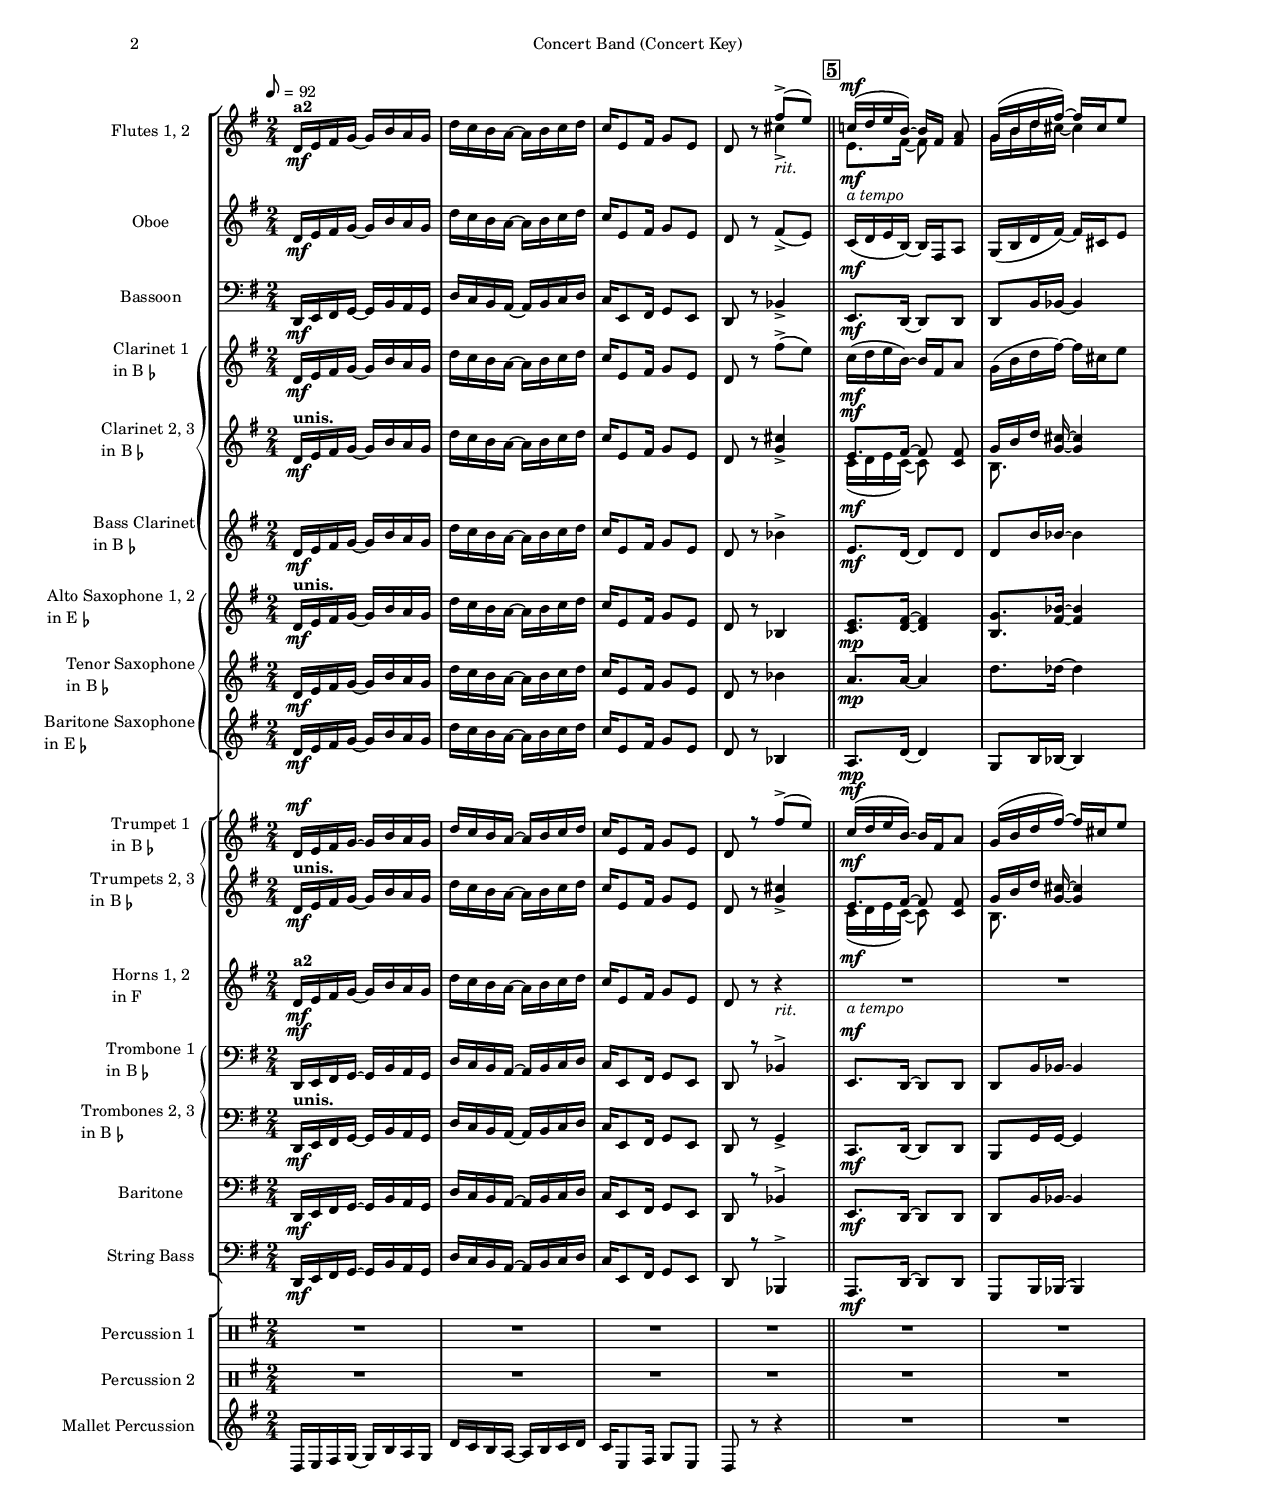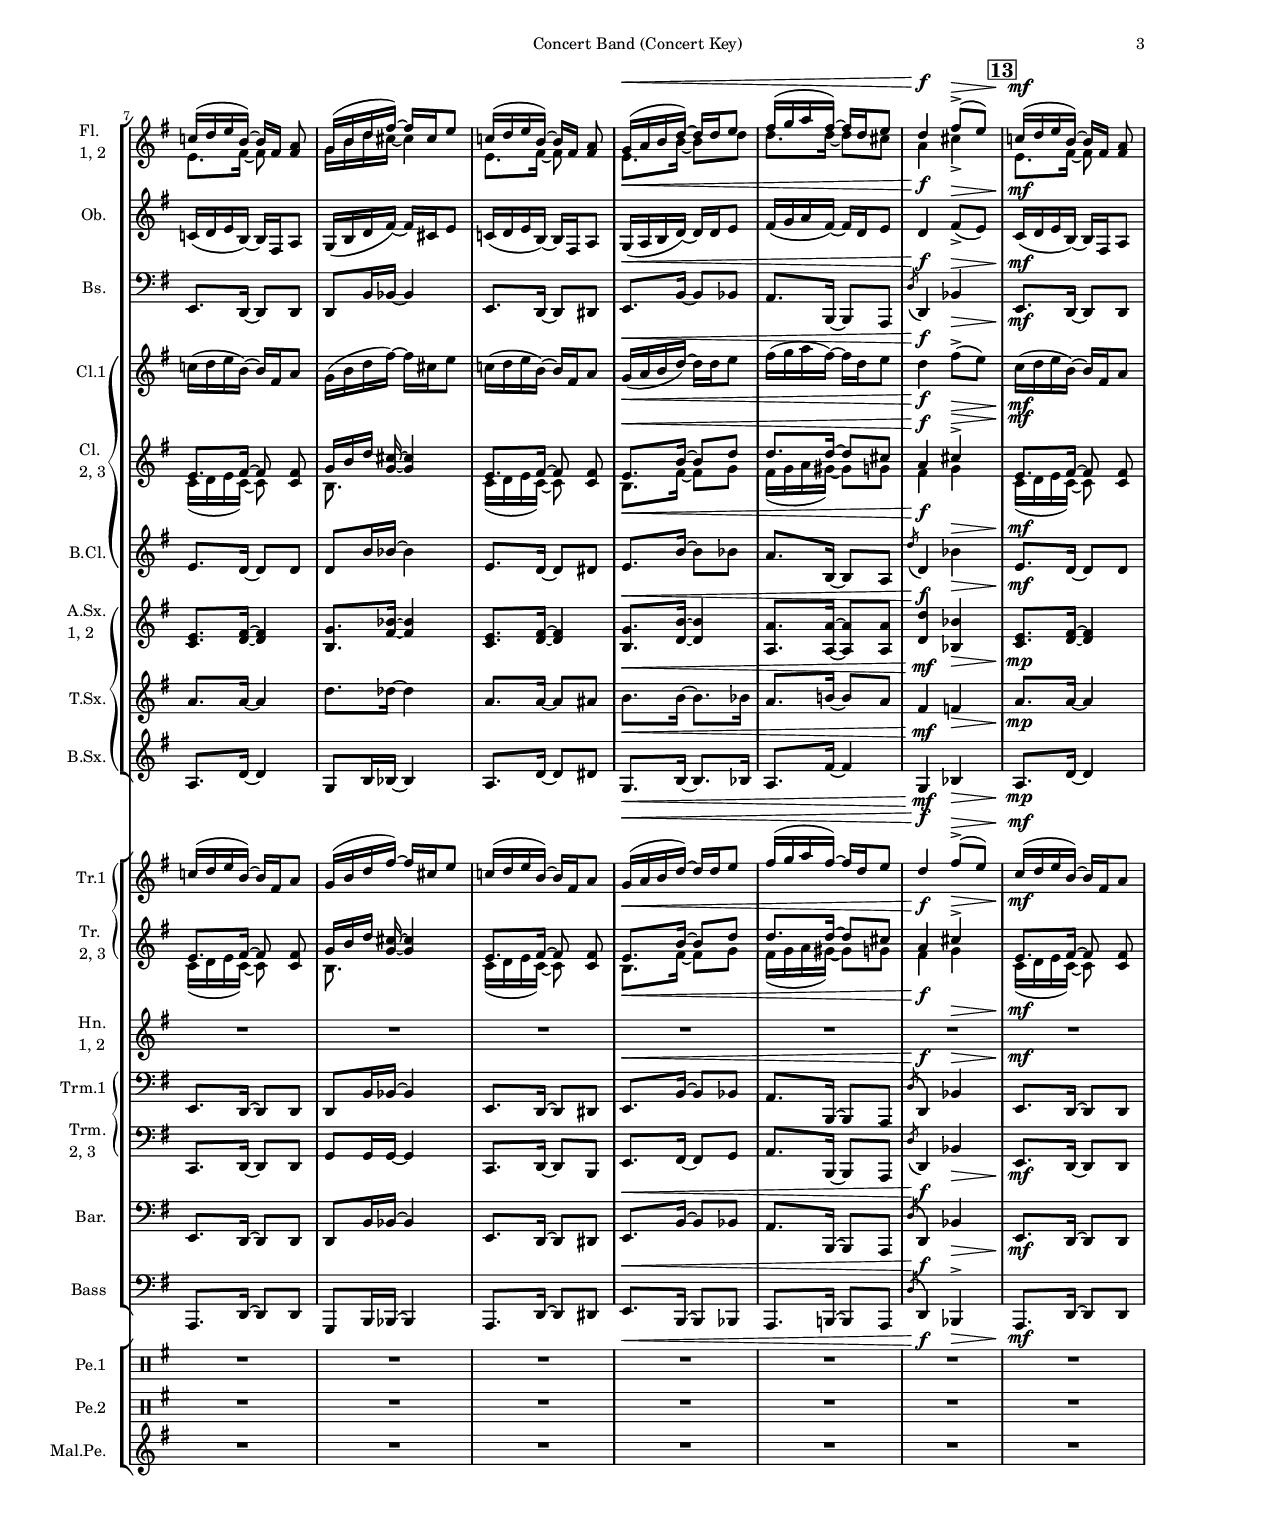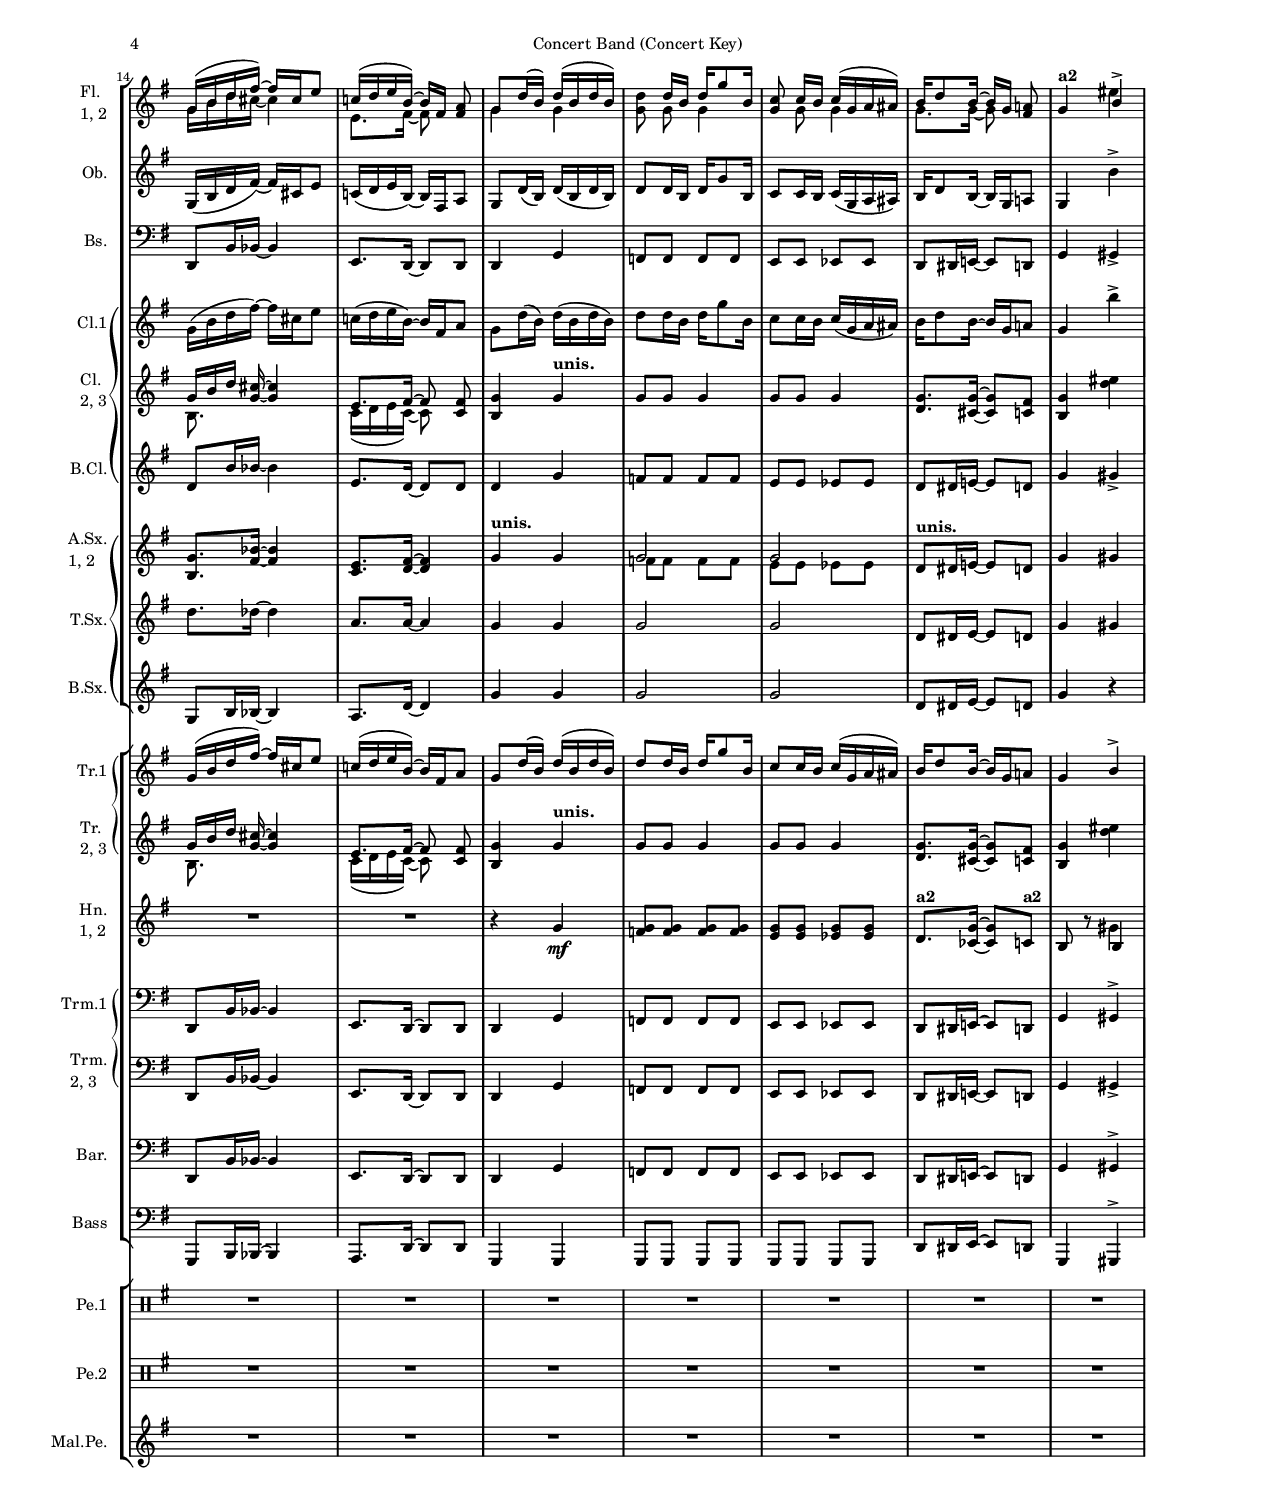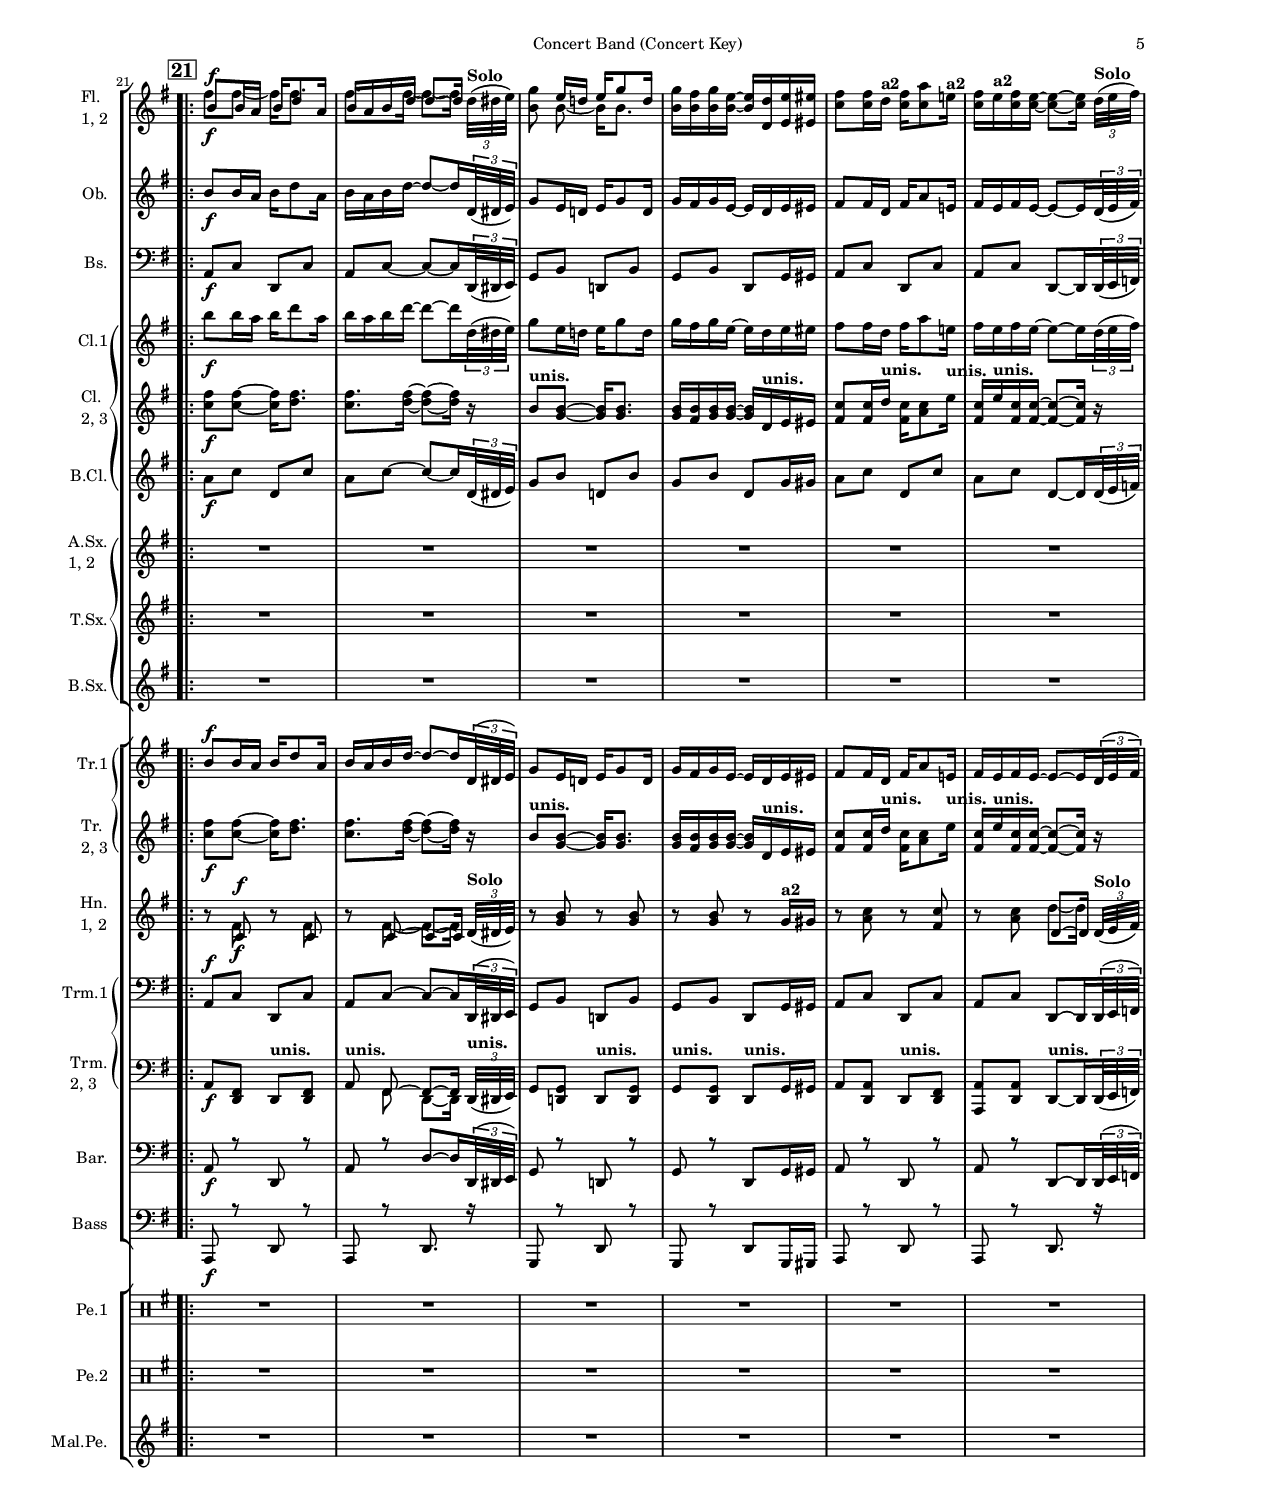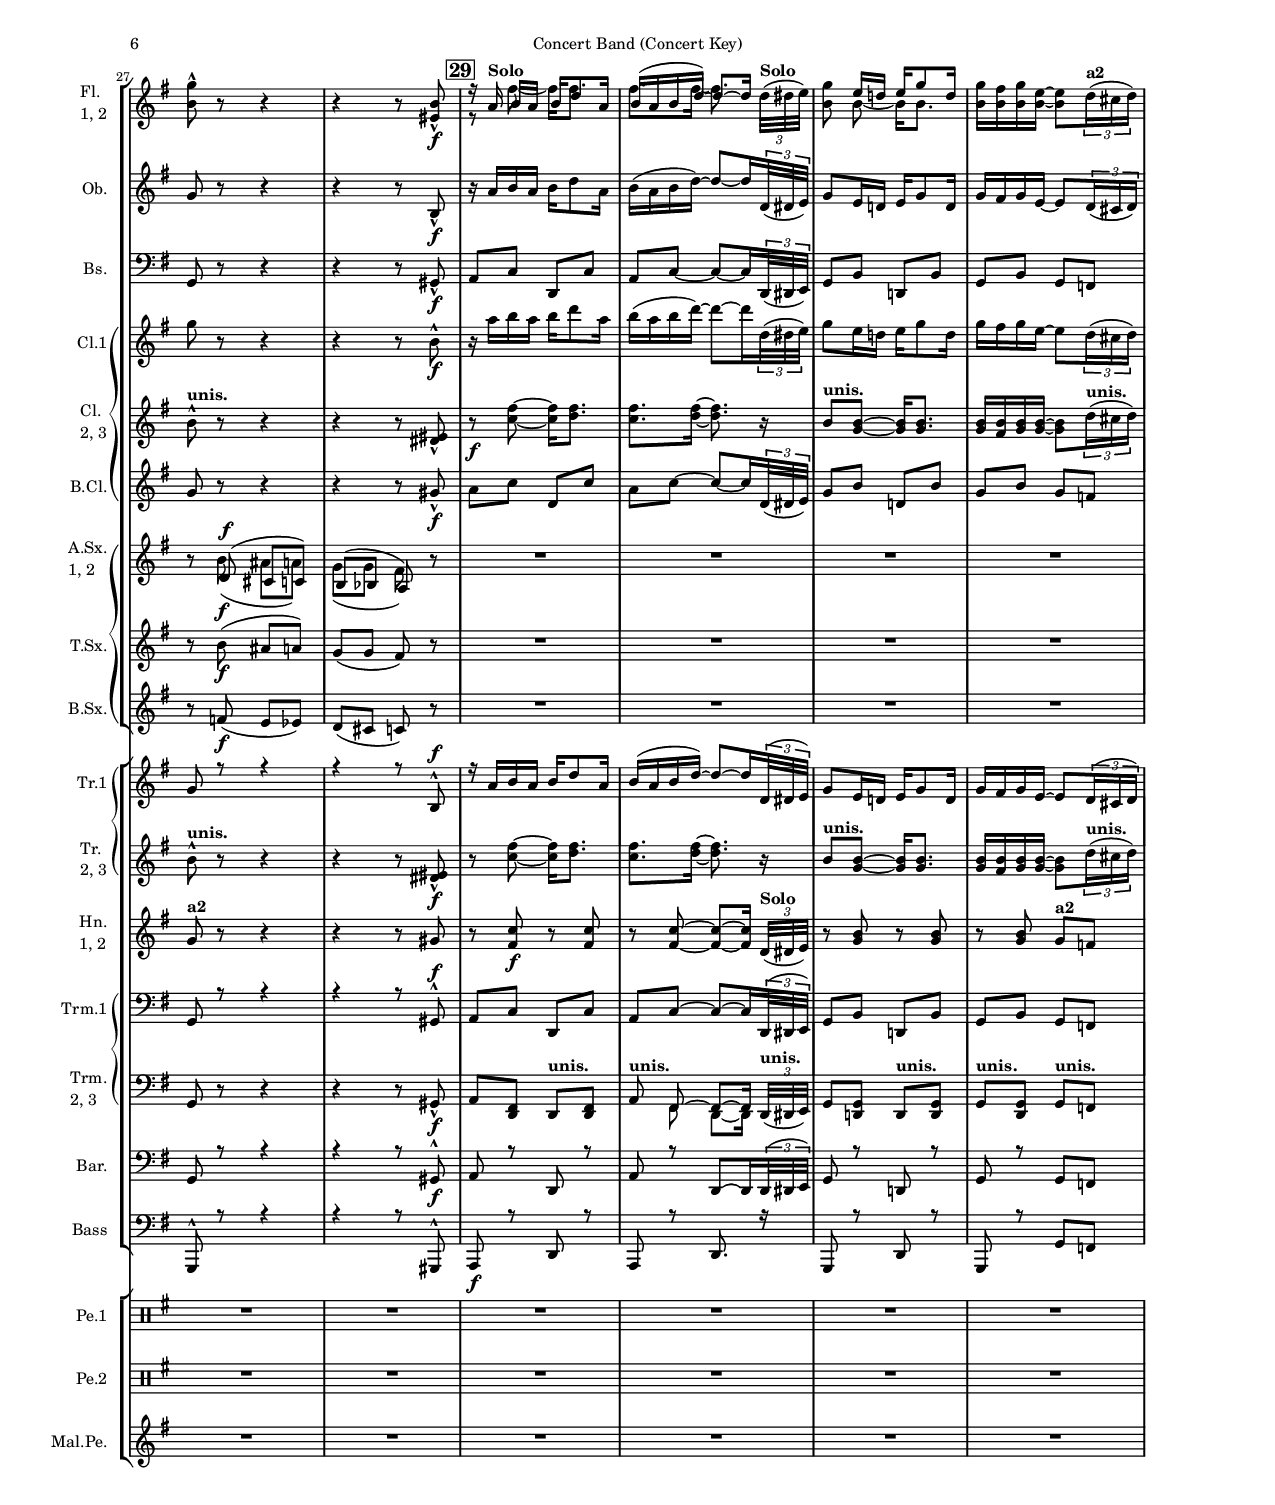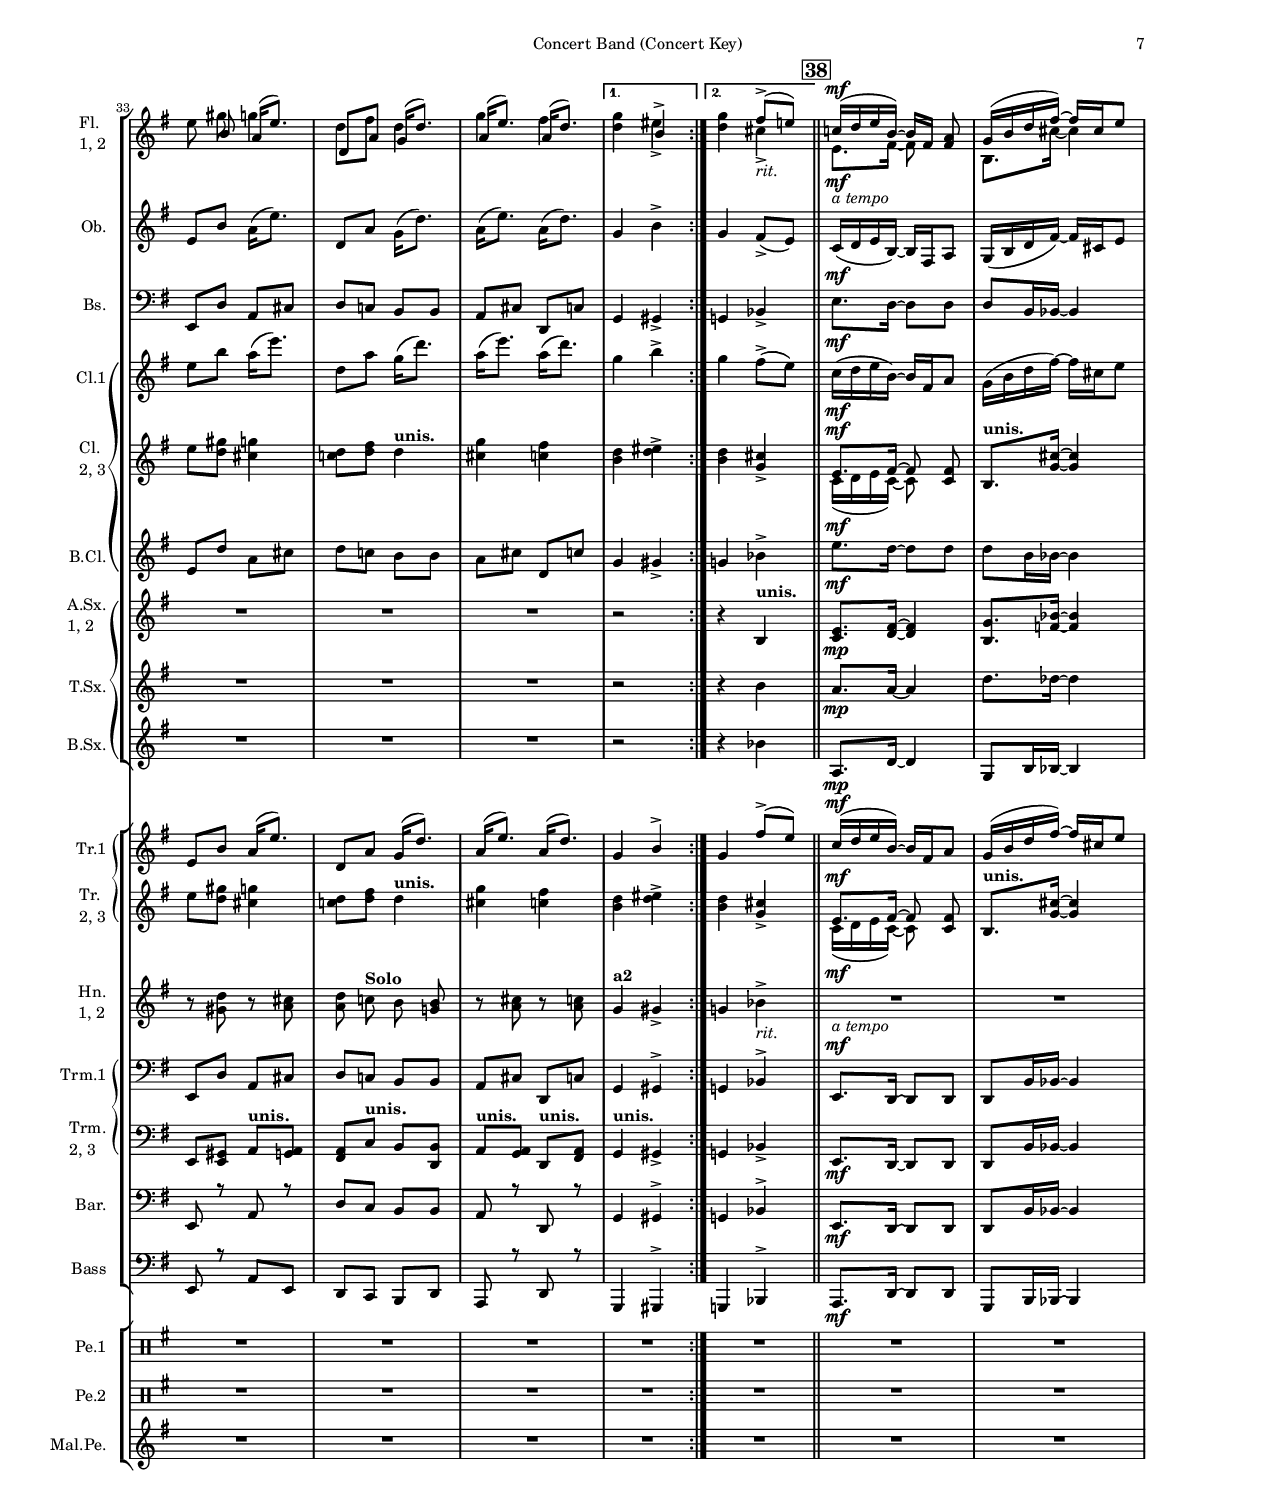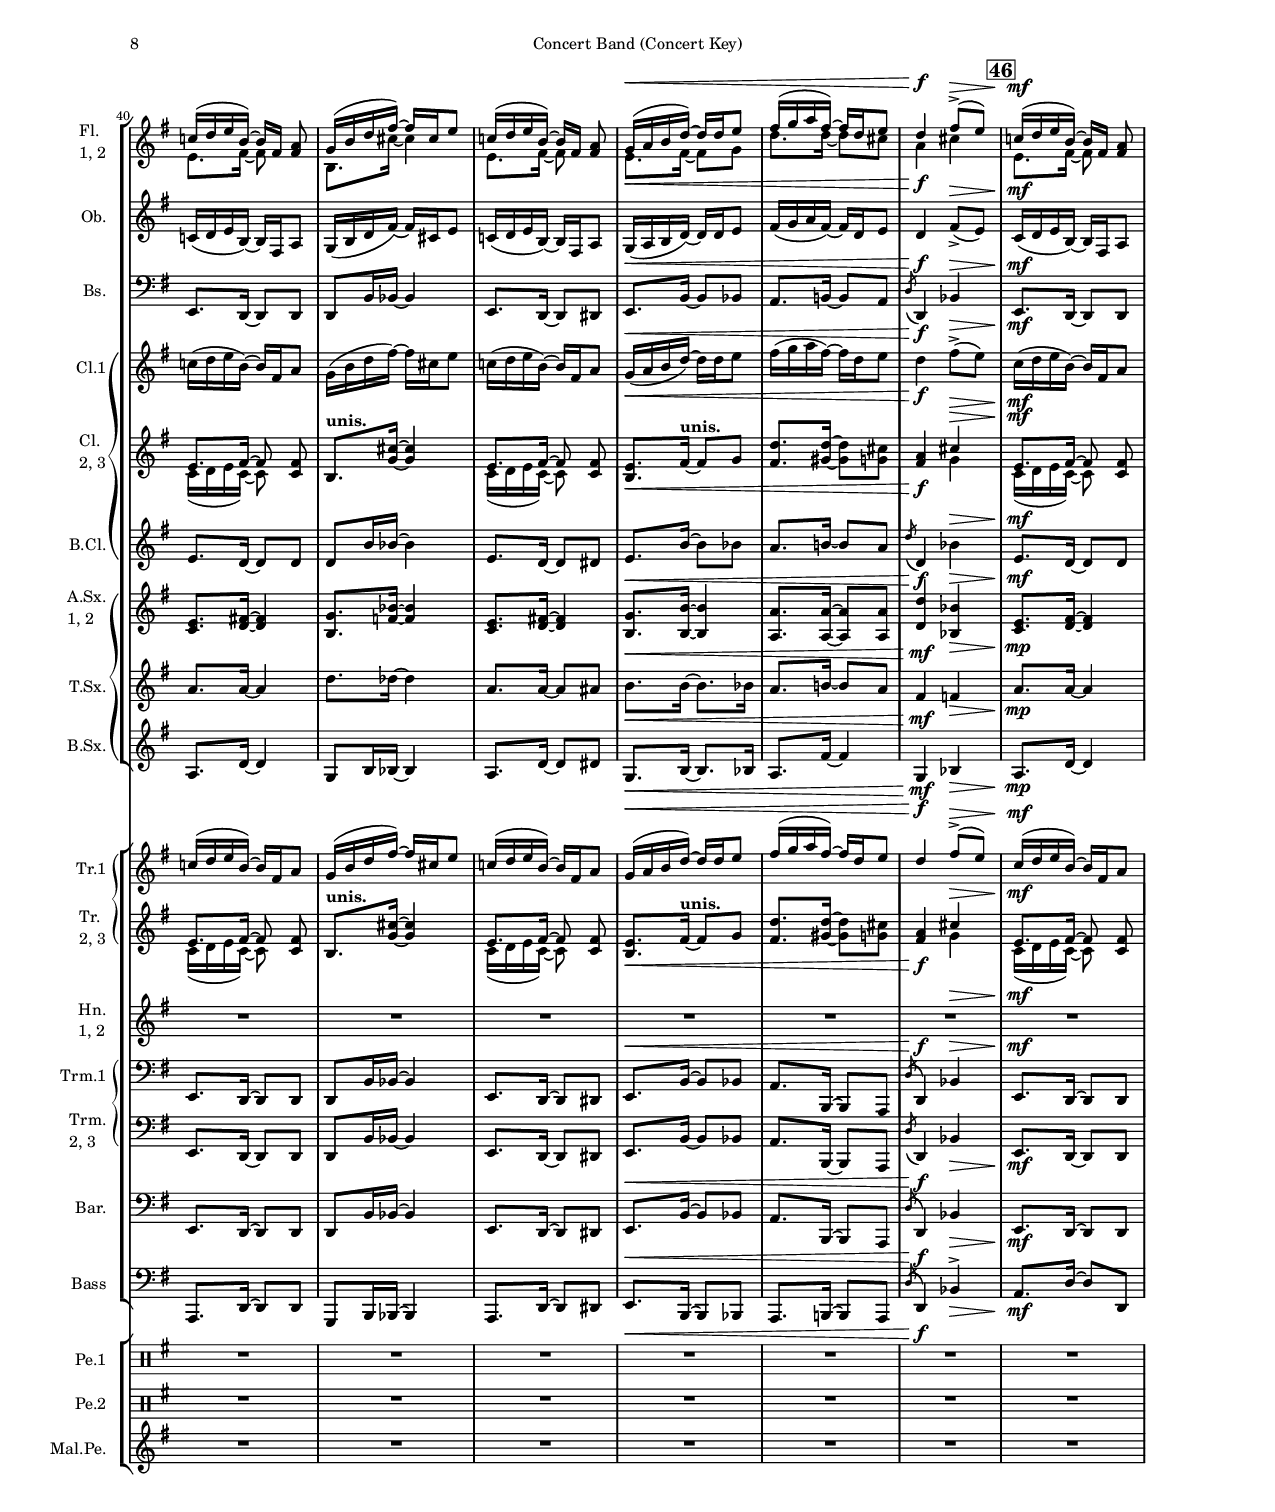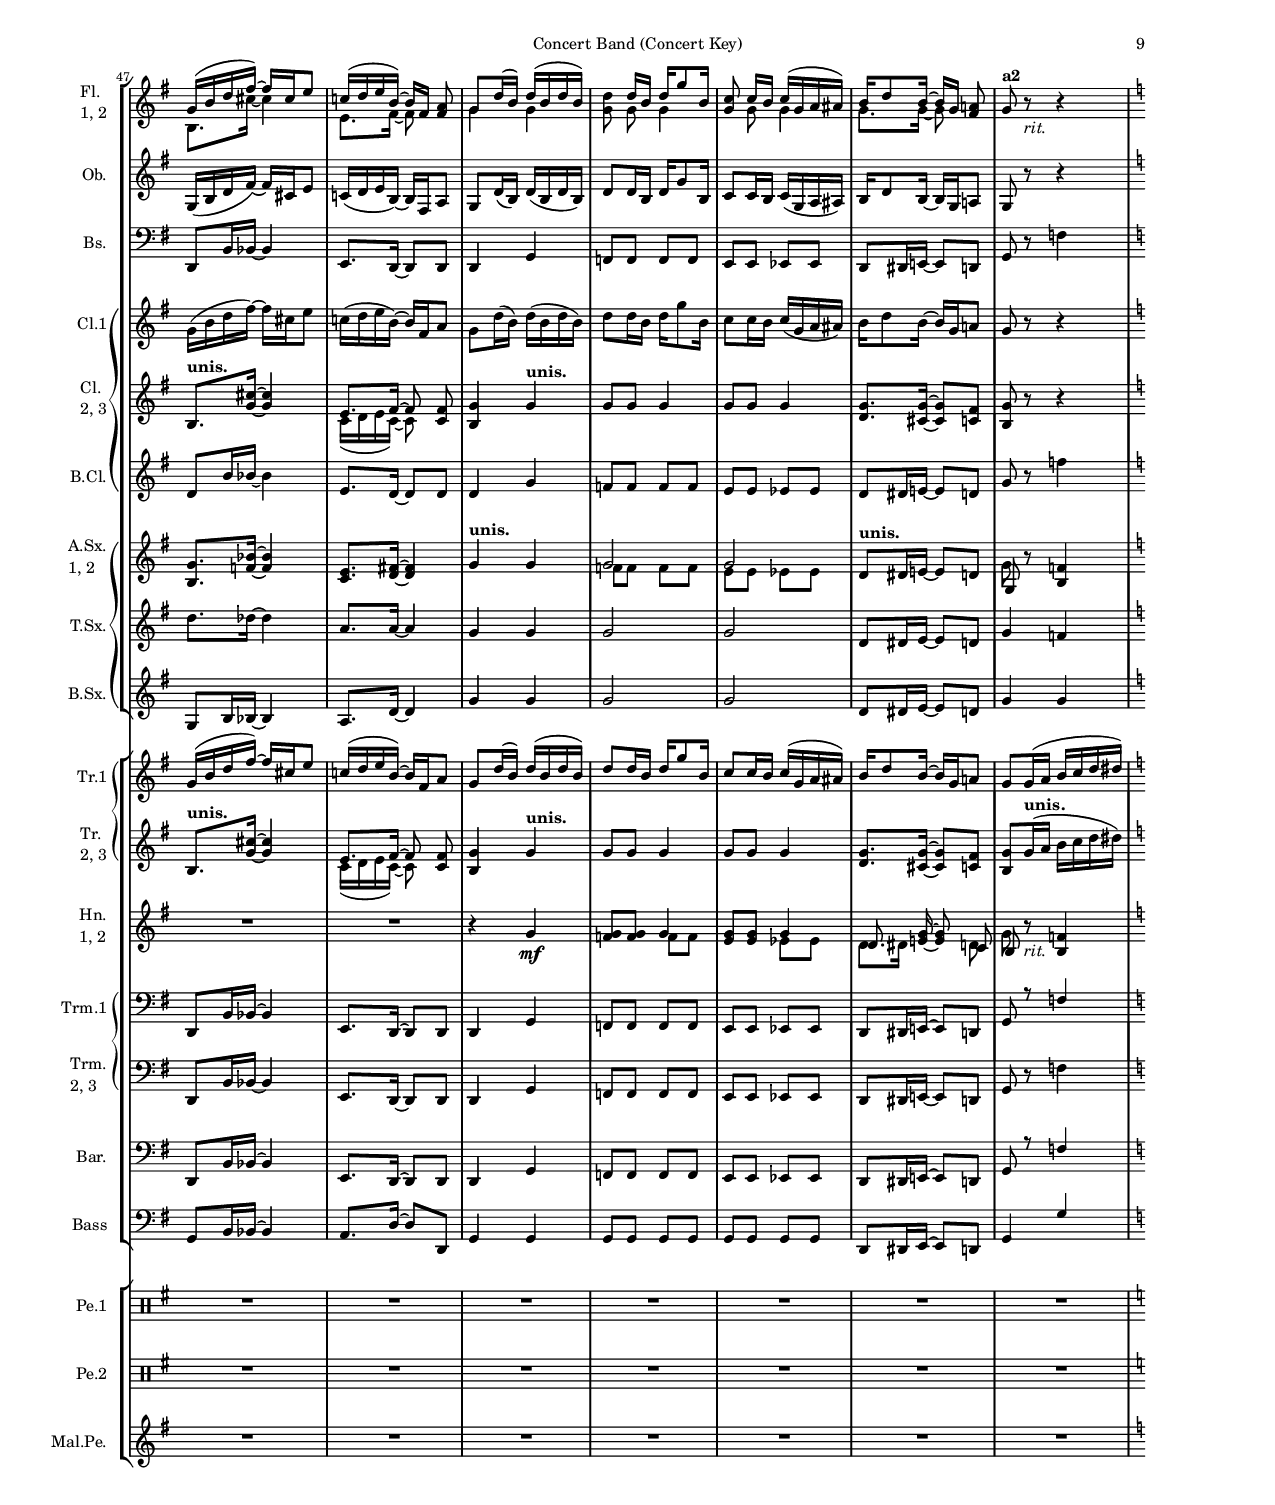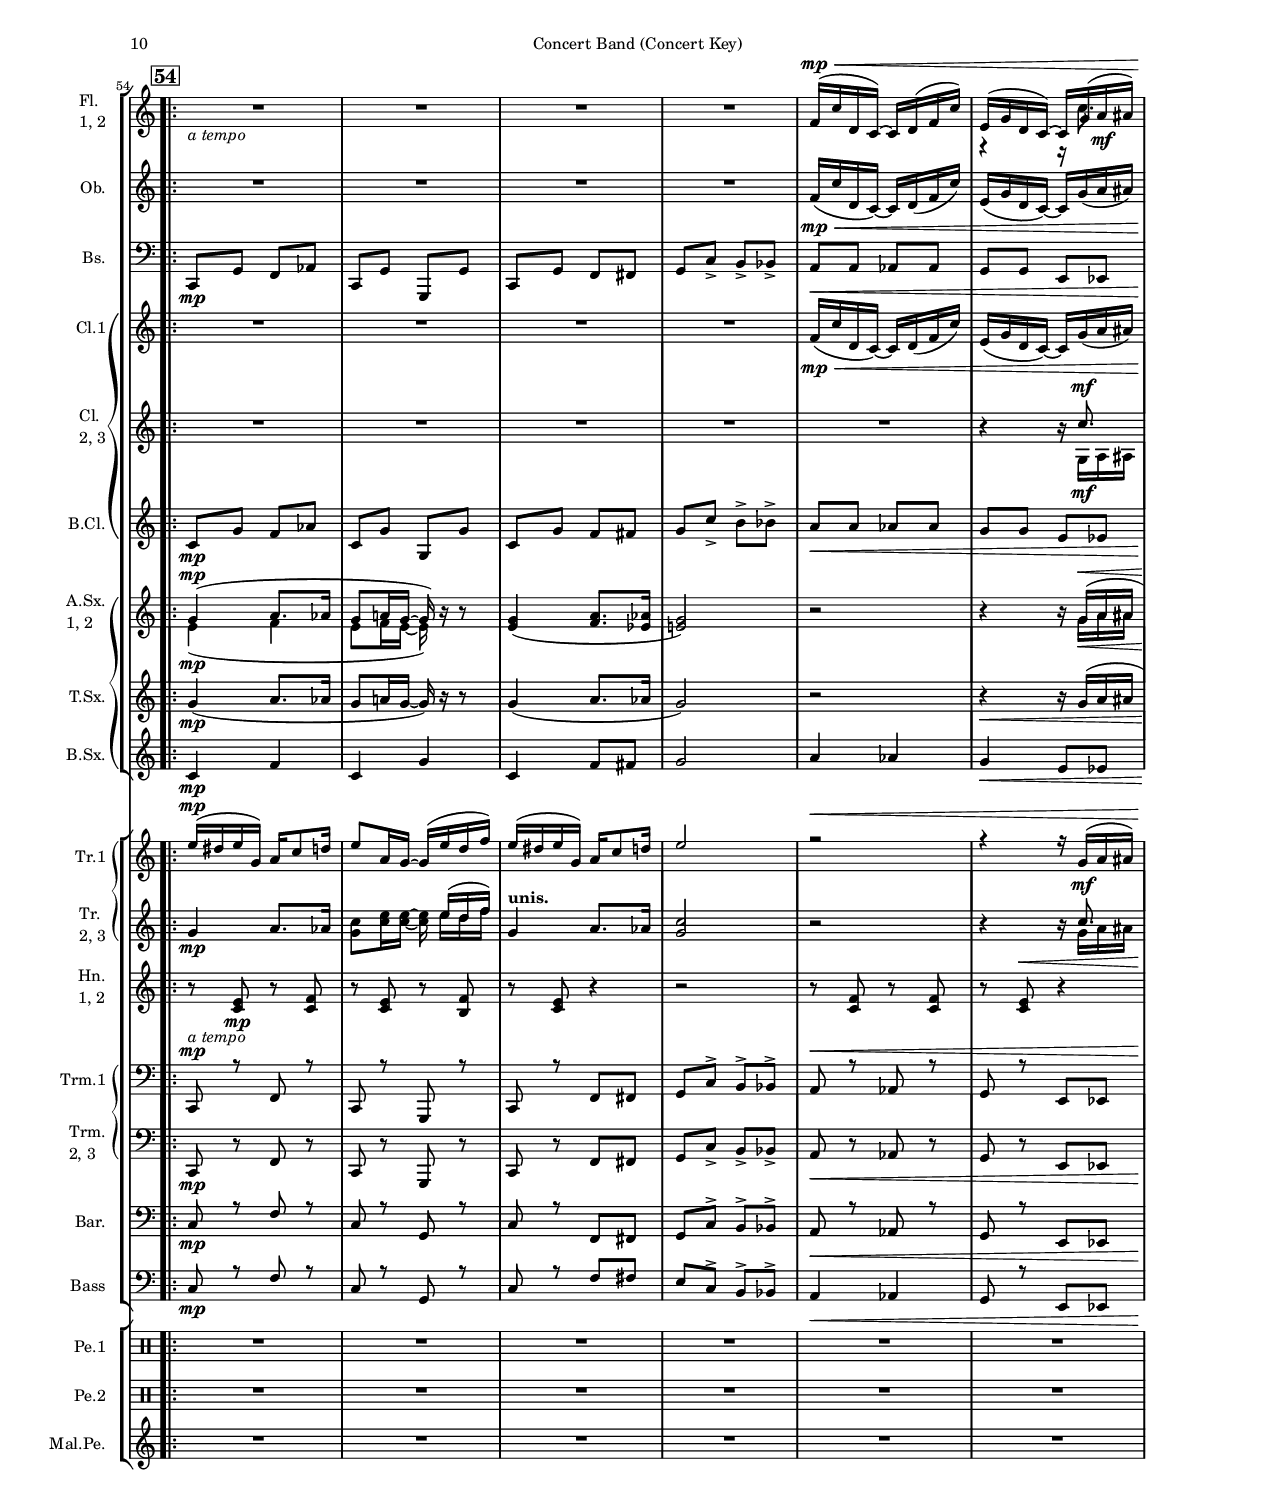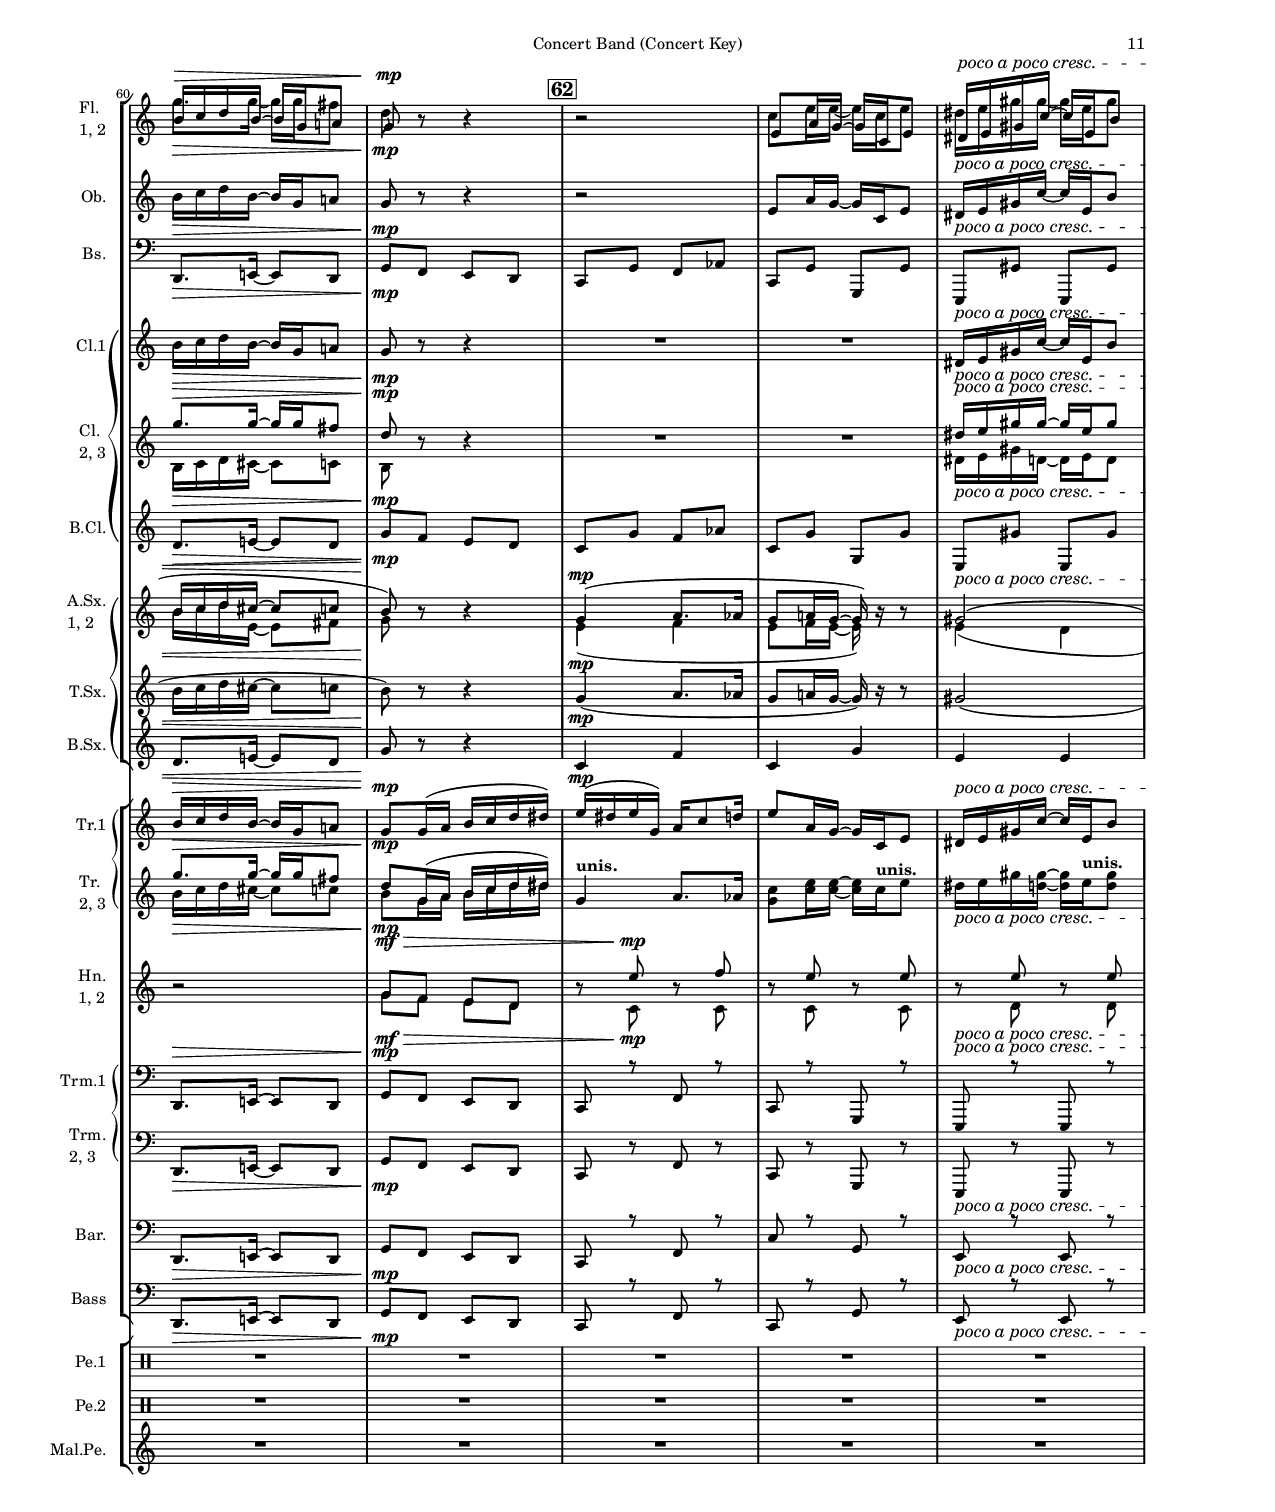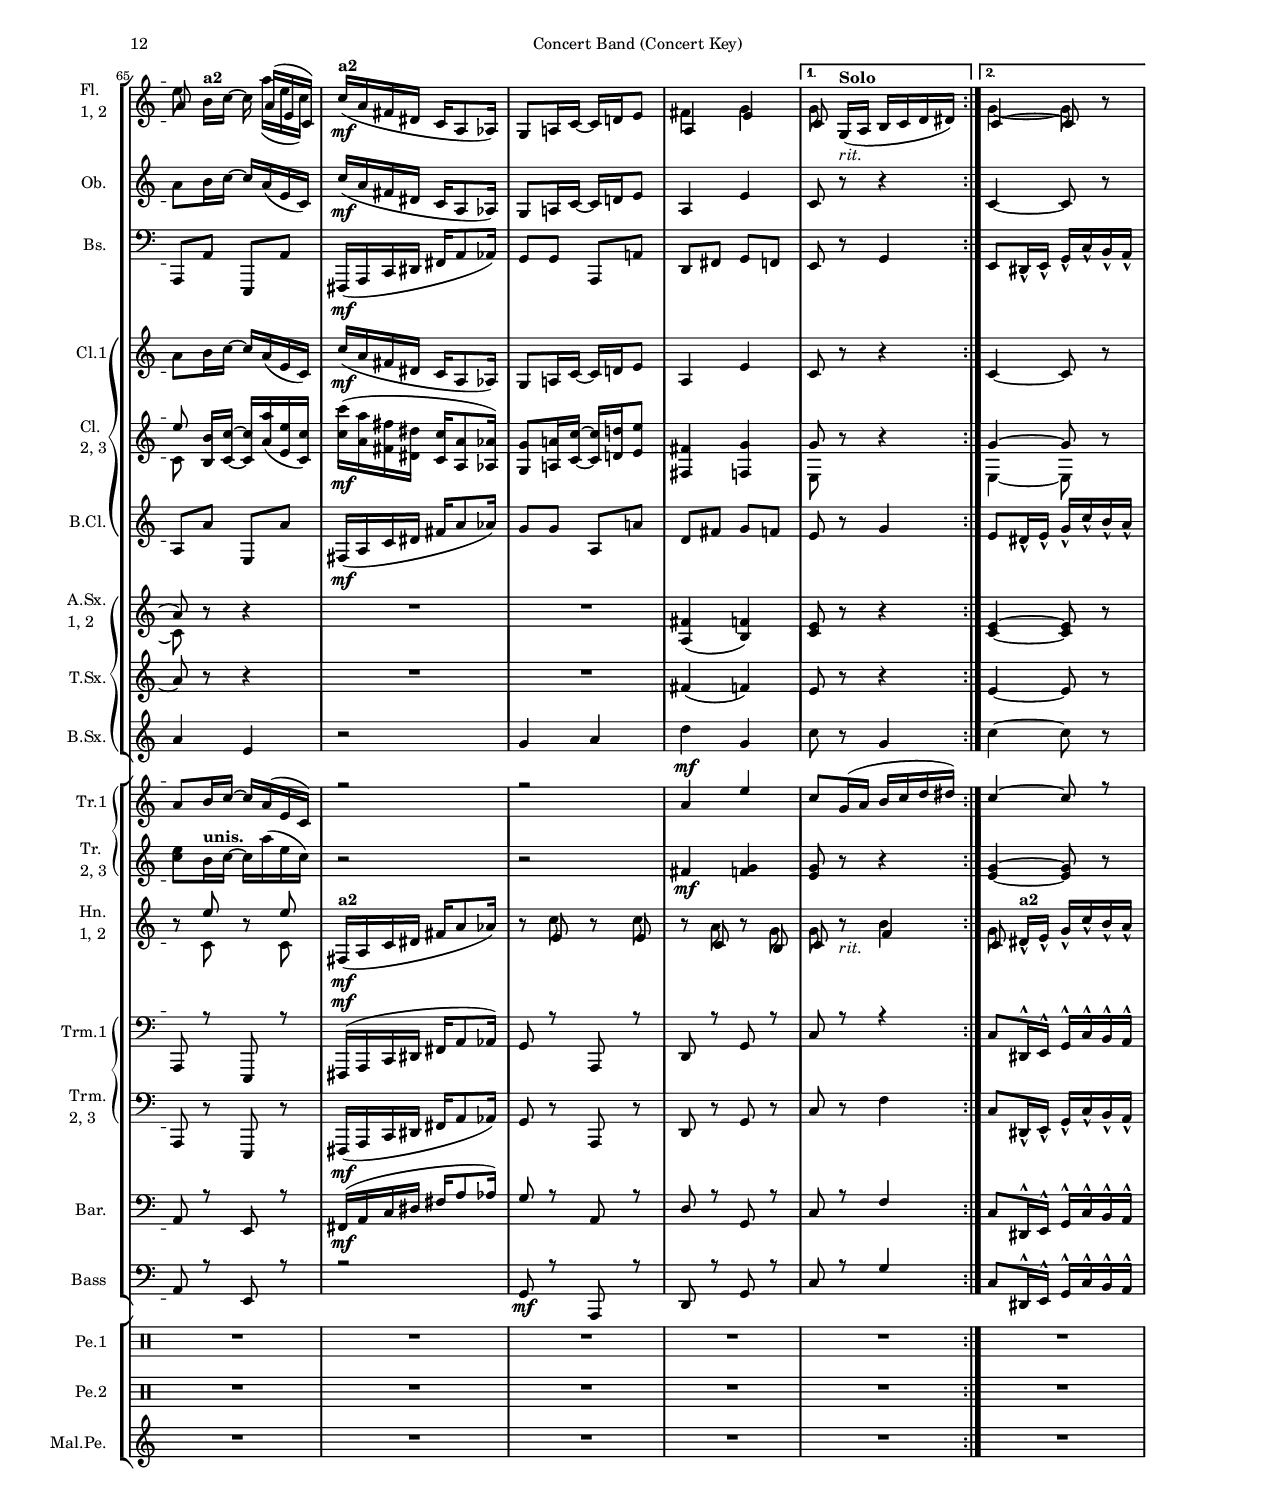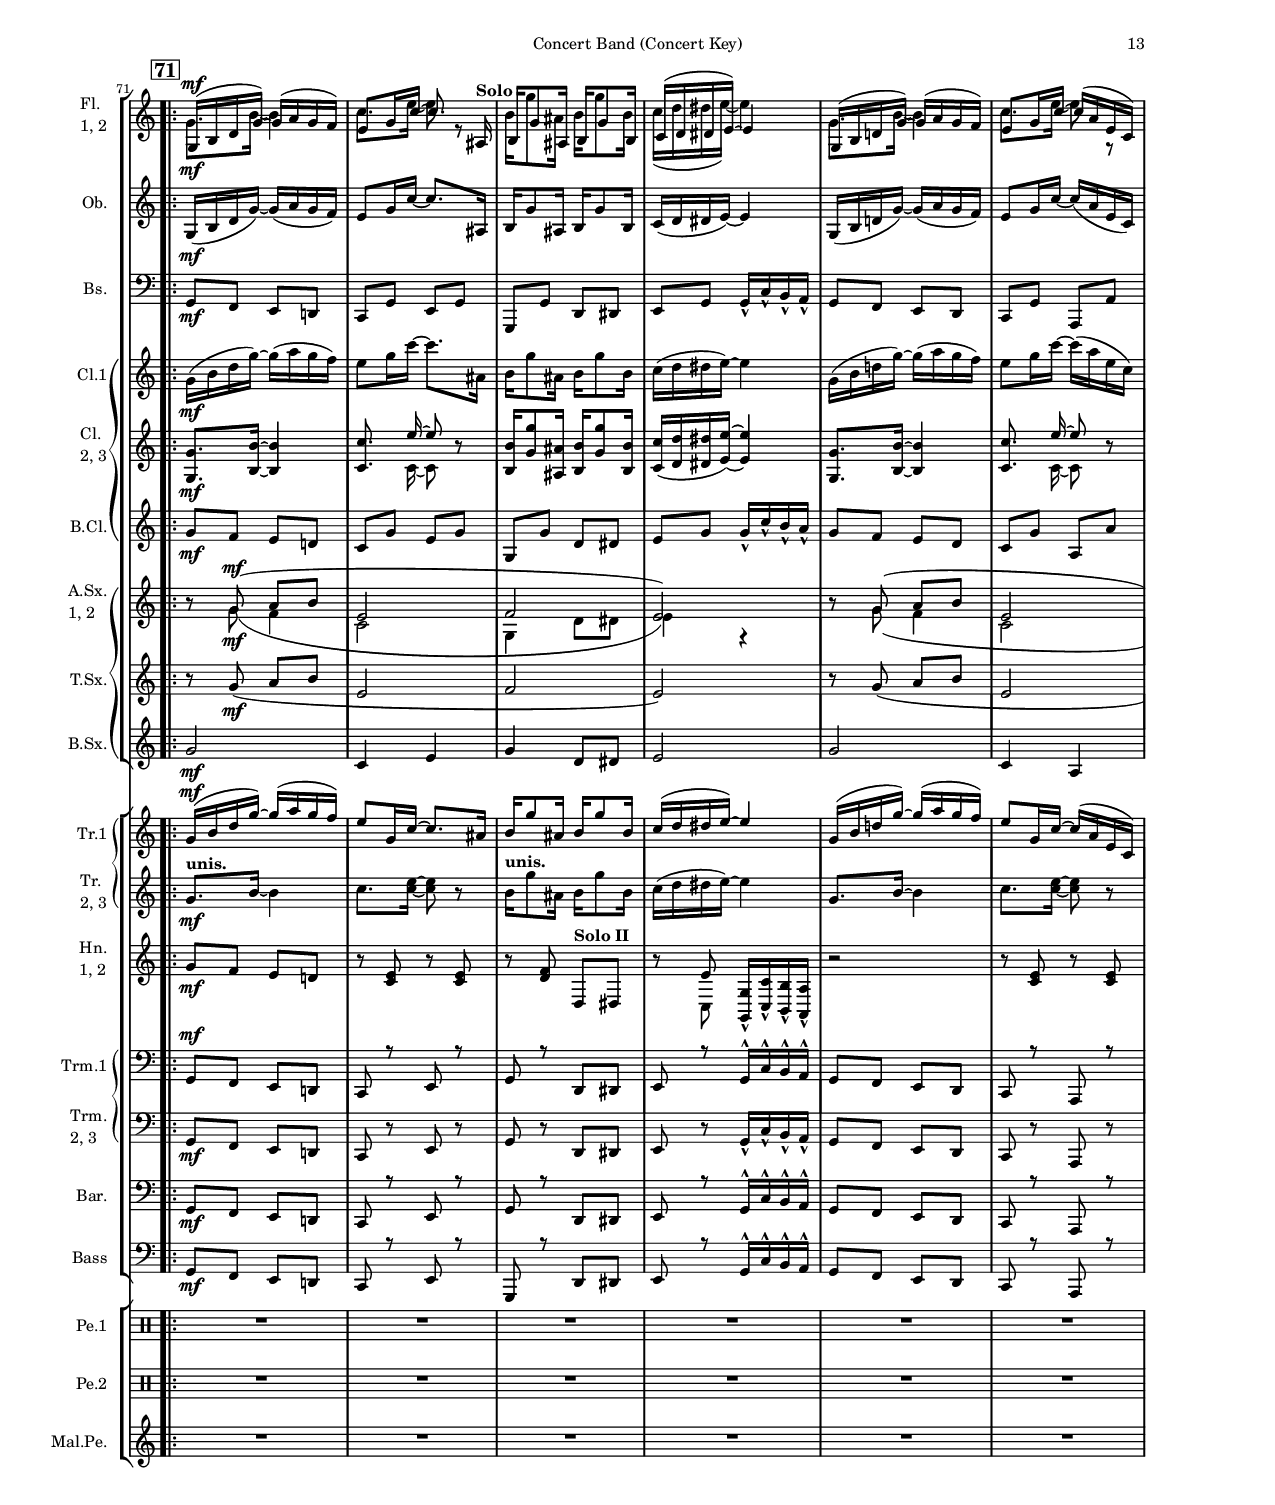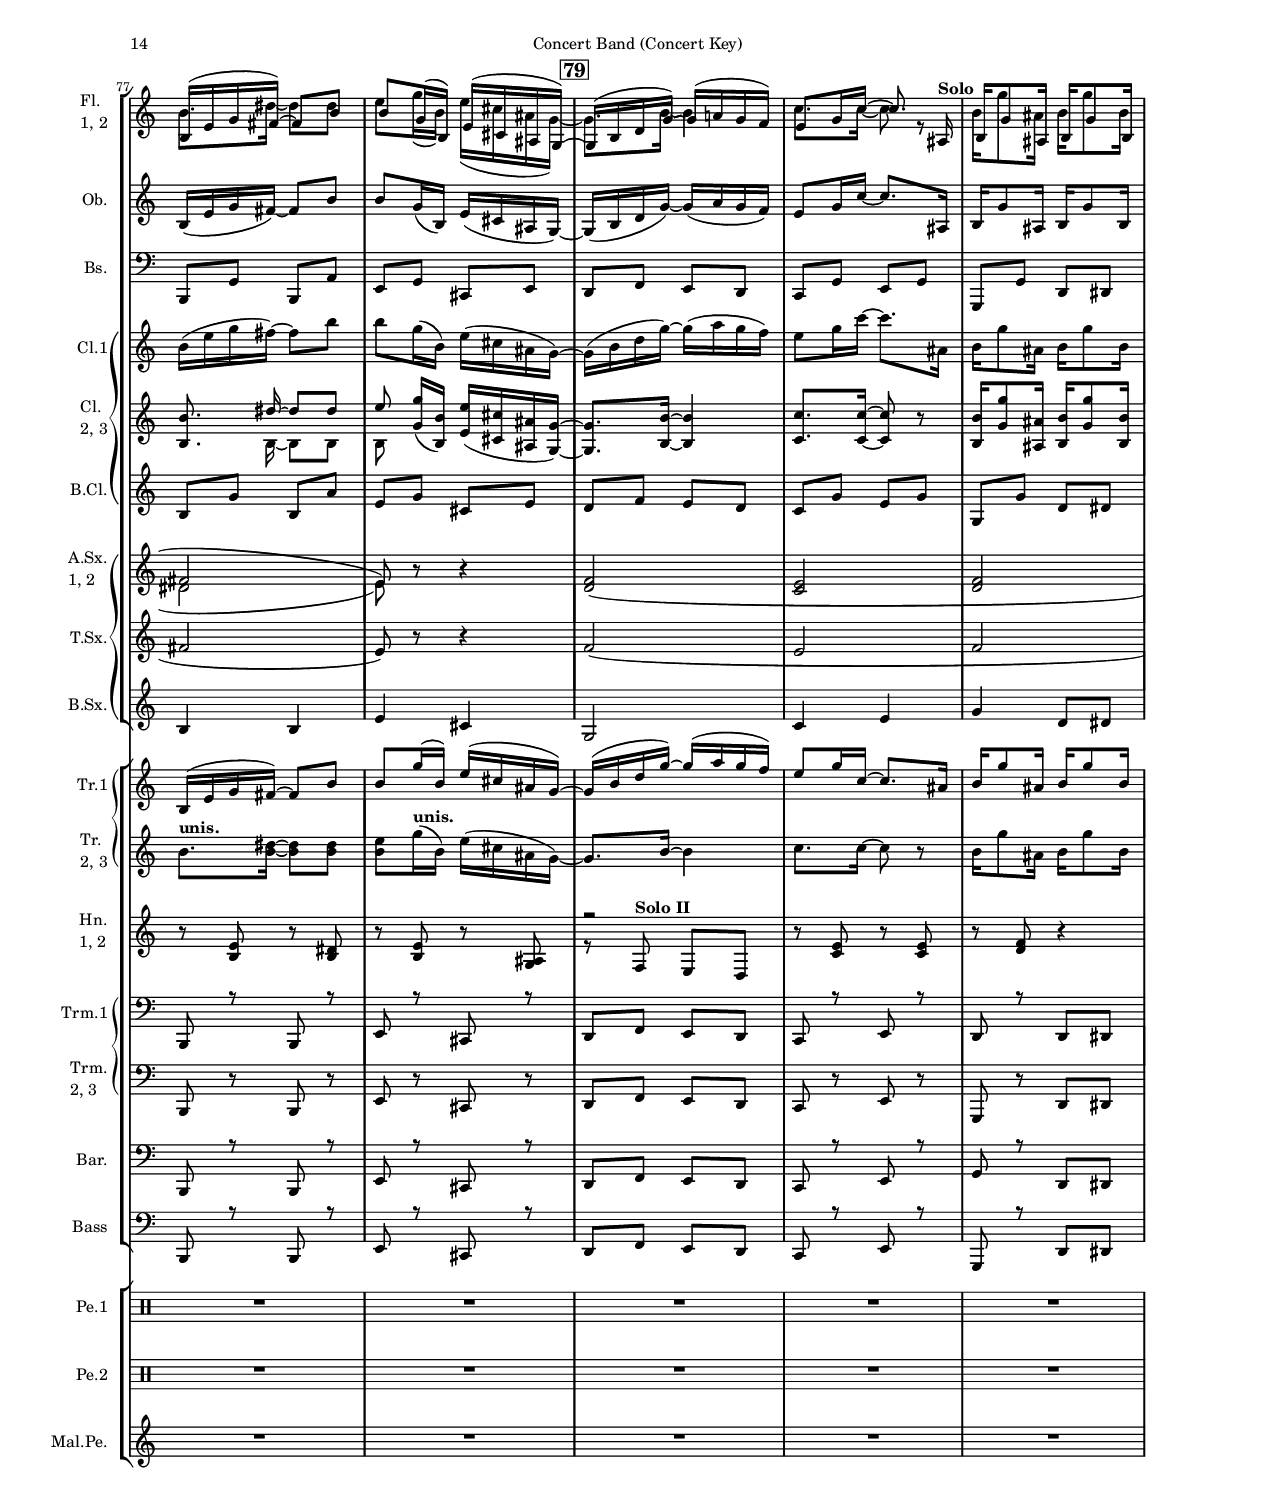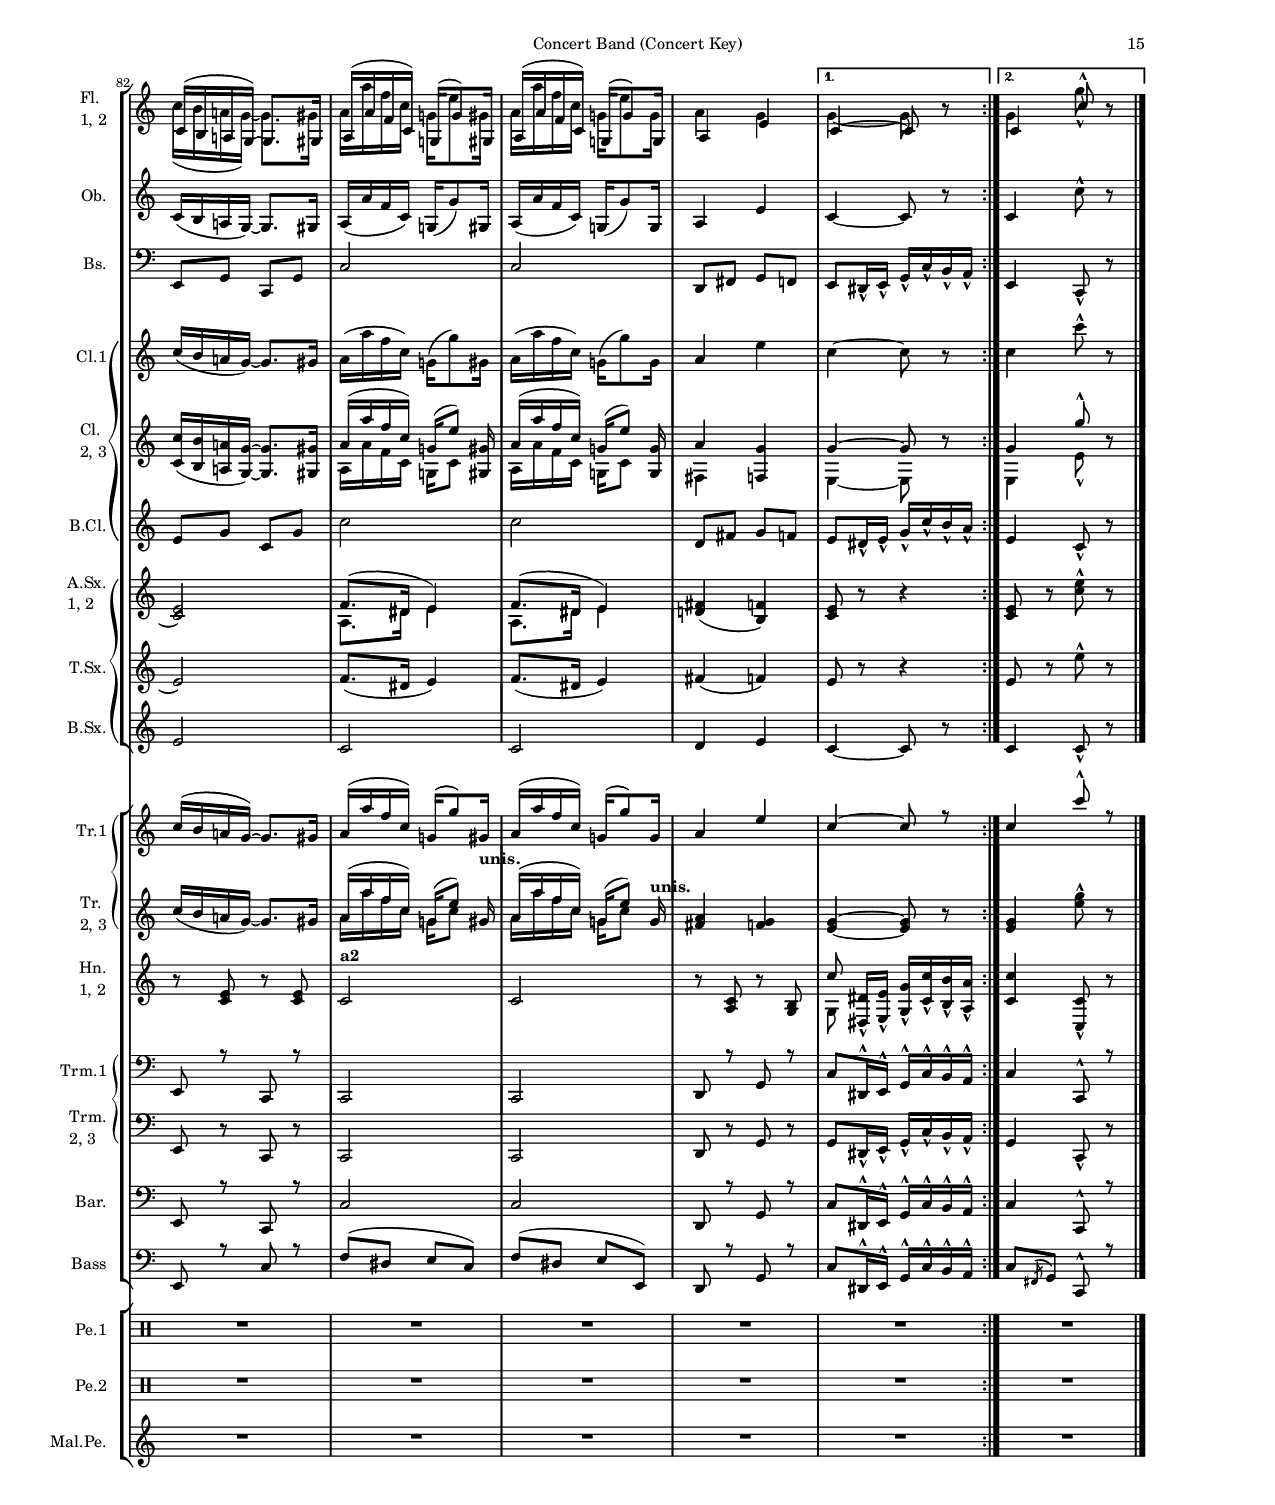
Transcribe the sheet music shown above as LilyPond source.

\version "2.22.2"

\include "config.lyi"
\include "defs.lyi"
\include "outline.lyi"
\version "2.22.2"

\version "2.22.2"

\include "config.lyi"
\include "defs.lyi"

fluteOneDyn =
{
  s2\mf |
  s2*3 |

  % 5
  s2\mf |
  s2*4 |
  s2\< |
  s2 |
  s4\!\f s4\>\! |

  % 13
  s2\mf |
  s2*7 |

  % 21
  s2\f |
  s2*6 |
  s4. s8\f |

  % 29
  s2*9 |

  % 38
  s2\mf |
  s2*4 |
  s2\< |
  s2 |
  s4\!\f s4\>\! |

  % 46
  s2\mf |
  s2*7 |

  % 54
  s2*4 |
  s2\mp\< |
  s2 |
  s2\!\>\! |
  s2\mp |

  % 62
  s2*2 |
  \crescTextPocoAPocoCresc s2\< |
  s2\! |
  s2\mf |
  s2*4 |

  % 71
  s4\mf s4 |
  s2*7 |

  % 79
  s2*9 |
}


fluteOneCues = \measures


fluteOneNotCues = \measures


fluteOneNotes =
{
  d16 e fis g~g b a g |
  d'16 c b a~a b c d |
  c16 e,8 fis16 g8 e |
  d8 r fis'->( e) |

  % 5
  c16( d e b)~b fis a8 |
  g16( b d fis)~fis cis e8 |
  c16( d e b)~b fis a8 |
  g16( b d fis)~fis cis e8 |
  c16( d e b)~b fis a8 |
  g16( a b d)~d d e8 |
  fis16( g a fis)~fis d e8 |
  d4 fis8->( e) |

  % 13
  c16( d e b)~b fis a8 |
  g16( b d fis)~fis cis e8 |
  c16( d e b)~b fis a8 |
  g8 d'16( b) d( b d b) |
  d8 d16 b d g8 b,16 |
  c8 c16 b c( g a ais) |
  b16 d8 b16~b g a8 |
  g4 b-> |

  \repeat volta 2
  {
    % 21
    b8 b16 a b d8 a16 |
    b16 a b d~d8~d16 \tuplet 3/2 { d32( dis e) } |
    g8 e16 d e g8 d16 |
    g16 fis g e~e d e eis |
    fis8 fis16 d fis a8 e16 |
    fis16 e fis e~e8~e16 \tuplet 3/2 { d32( e fis) } |
    g8 r r4 |
    r4 r8 b,-^ |

    % 29
    r16 a b a b d8 a16 |
    b16( a b d)~d8~d16 \tuplet 3/2 { d32( dis e) } |
    g8 e16 d e g8 d16 |
    g16 fis g e~e8 \tuplet 3/2 { d16( cis d) } |
    e8 b a16( e'8.) |
    d,8 a' g16( d'8.) |
    a16( e'8.) a,16( d8.) |
  }
  \alternative
  {
    {
      g4 b,-> |
    }
    {
      g'4 fis8->( e) |
    }
  }

  % 38
  c16( d e b)~b fis a8 |
  g16( b d fis)~fis cis e8 |
  c16( d e b)~b fis a8 |
  g16( b d fis)~fis cis e8 |
  c16( d e b)~b fis a8 |
  g16( a b d)~d d e8 |
  fis16( g a fis)~fis d e8 |
  d4 fis8->( e) |

  % 46
  c16( d e b)~b fis a8 |
  g16( b d fis)~fis cis e8 |
  c16( d e b)~b fis a8 |
  g8 d'16( b) d( b d b) |
  d8 d16 b d g8 b,16 |
  c8 c16 b c( g a ais) |
  b16 d8 b16~b g a8 |
  g8 r r4 |

  \repeat volta 2
  {
    % 54
    R2*4 |
    f16( c' d, c)~c d( f c') |
    e,16( g d c)~c g'( a ais) |
    b16 c d b~b g a8 |
    g8 r r4 |

    % 62
    r2 |
    e8 a16 g~g c, e8 |
    dis16 e gis c~c e, b'8 |
    a8 b16 c~c a( e c) |
    c'16( a fis dis c a8 aes16) |
    g8 a16 c~c d e8 |
    a,4 e' |
  }
  \alternative
  {
    {
      c8 g16( a b c d dis) |
    }
    {
      c4~c8 r8 |
    }
  }

  \repeat volta 2
  {
    % 71
    g16( b d g)~g( a g f) |
    e8 g16 c~c8. ais,16 |
    b16 g'8 ais,16 b g'8 b,16 |
    c16( d dis e)~e4 |
    g,16( b d g)~g( a g f) |
    e8 g16 c~c( a e c) |
    b16( e g fis)~fis8 b |
    b8 g16( b,) e( cis ais g)~ |

    % 79
    g16( b d g)~g( a g f) |
    e8 g16 c~c8. ais,16 |
    b16 g'8 ais,16 b g'8 b,16 |
    c16( b a g)~g8. gis16 |
    a16( a' f c) g( g'8) gis,16 |
    a16( a' f c) g( g'8) g,16 |
    a4 e' |
  }
  \alternative
  {
    {
      c4~c8 r8 |
    }
    {
      c4 c'8-^ r8 |
    }
  }
}


fluteOneScore  =                          \relative c' { << \tc \fluteOneNotes \fluteOneNotCues \fluteOneDyn >> }
fluteCOneScore = \transpose c \concertKey \relative c' { << \tc \fluteOneNotes \fluteOneNotCues \fluteOneDyn >> }
fluteOneCond   = \transpose c \concertKey \relative c' { << \tc \fluteOneNotes \fluteOneNotCues \fluteOneDyn >> }
fluteOneMidi   = \transpose c \concertKey \relative c' { << \tc \fluteOneNotes \fluteOneNotCues \fluteOneDyn >> }
fluteOnePart   = \transpose c \concertKey \relative c' { << \tc \fluteOneNotes \fluteOneCues    \fluteOneDyn >> }

\version "2.22.2"

\include "config.lyi"
\include "defs.lyi"

fluteTwoDyn =
{
  s2\mf |
  s2*3 |

  % 5
  s2\mf |
  s2*4 |
  s2\< |
  s2 |
  s4\!\f s4\>\! |

  % 13
  s2\mf |
  s2*7 |

  % 21
  s2\f |
  s2*6 |
  s4. s8\f |

  % 29
  s2*9 |

  % 38
  s2\mf |
  s2*4 |
  s2\< |
  s2 |
  s4\!\f s4\>\! |

  % 46
  s2\mf |
  s2*7 |

  % 54
  s2*5 |
  s4. s8\mf
  s2\> |
  s2\!\mp |

  % 62
  s2*2 |
  \crescTextPocoAPocoCresc s2\< |
  s2\! |
  s2\mf |
  s2*4 |

  % 71
  s4\mf s4 |
  s2*7 |

  % 79
  s2*9 |
}


fluteTwoCues =
{
  \time 2/4
  \key g \major
  s2*53 |

  \key c \major
  s2*29 |
  s16( s s s) s( s8) s16 |  % how to defeat partcombine
  s16( s s s) s( s8) s16 |
  s2*3 |
}


fluteTwoNotCues = \measures


fluteTwoNotes =
{
  d16 e fis g~g b a g |
  d'16 c b a~a b c d |
  c16 e,8 fis16 g8 e |
  d8 r cis'4-> |

  % 5
  e,8. fis16~fis8 fis8 |
  g16 b d cis~cis4 |
  e,8. fis16~fis8 fis8 |
  g16 b d cis~cis4 |
  e,8. fis16~fis8 fis8 |
  e8. b'16~b8 d |
  d8. d16~d8 cis8 |
  a4 cis-> |

  % 13
  e,8. fis16~fis8 fis8 |
  g16 b d cis~cis4 |
  e,8. fis16~fis8 fis8 |
  g4 g |
  g8 g g4 |
  g8 g g4 |
  g8. g16~g8 fis8 |
  g4 eis' |

  \repeat volta 2
  {
    % 21
    fis8 fis~fis16 fis8. |
    fis8. fis16~fis8~fis16 r16 |
    b,8 b8~b16 b8. |
    b16 b b b~b d, e eis |
    c'8 c16 d c c8 e16 |
    c16 e c c~c8~c16 r16 |
    b8-^ r r4 |
    r4 r8 eis,-^ |
    r8 fis'8~fis16 fis8. |

    % 29
    fis8. fis16~fis8. r16 |
    b,8 b~b16 b8. |
    b16 b b b~b8 \tuplet 3/2 { d16( cis d) } |
    e8 gis g4 |
    d8 fis d4 |
    g4 fis |
  }
  \alternative
  {
    {
      d4 eis-> |
    }
    {
      d4 cis-> |
    }
  }

  % 38
  e,8. fis16~fis8 fis |
  b,8. cis'16~cis4 |
  e,8. fis16~fis8 fis8 |
  b,8. cis'16~cis4 |
  e,8. fis16~fis8 fis8 |
  e8. fis16~fis8 g |
  d'8. d16~d8 cis |
  a4 cis |

  % 46
  e,8. fis16~fis8 fis |
  b,8. cis'16~cis4 |
  e,8. fis16~fis8 fis8 |
  g4 g |
  g8 g8 g4 |
  g8 g8 g4 |
  g8. g16~g8 fis |
  g8 r r4 |

  \repeat volta 2
  {
    % 54
    R2*5 |
    r4 r16 c8. |
    g'8. g16~g16 g fis8 |
    d8 r r4 |

    % 62
    r2 |
    c8 e16 e~e c e8 |
    dis16 e gis gis~gis e gis8 |
    e8 b16 c~c a'( e c) |
    c16( a fis dis c a8 aes16) |
    g8 a16 c~c d e8 |
    fis4 g |
  }
  \alternative
  {
    {
      g8 r r4 |
    }
    {
      g4~g8 r8 |
    }
  }

  \repeat volta 2
  {
    % 71
    g8. b16~b4 |
    c8. e16~e8 r8 |
    b16 g'8 ais,16 b g'8 b,16 |
    c16( d dis e)~e4 |
    g,8. b16~b4 |
    c8. e16~e8 r8 |
    b8. dis16~dis8 dis |
    e8 g16( b,) e( cis ais g)~ |

    % 79
    g8. b16~b4 |
    c8. c16~c8 r8 |
    b16 g'8 ais,16 b g'8 b,16 |
    c16( b a g)~g8. gis16 |
    a16 a' f c g e'8 gis,16 |
    a16 a' f c g e'8 g,16 |
    a4 g |
  }
  \alternative
  {
    {
      g4~g8 r8 |
    }
    {
      g4 g'8-^ r |
    }
  }
}


fluteTwoScore  =                          \relative c' { << \tc \fluteTwoNotes \fluteTwoNotCues \fluteTwoDyn >> }
fluteCTwoScore = \transpose c \concertKey \relative c' { << \tc \fluteTwoNotes \fluteTwoNotCues \fluteTwoDyn >> }
fluteTwoCond   = \transpose c \concertKey \relative c' { << \tc \fluteTwoNotes \fluteTwoNotCues \fluteTwoDyn >> }
fluteTwoMidi   = \transpose c \concertKey \relative c' { << \tc \fluteTwoNotes \fluteTwoNotCues \fluteTwoDyn >> }
fluteTwoPart   = \transpose c \concertKey \relative c' { << \tc \fluteTwoNotes \fluteTwoCues    \fluteTwoDyn >> }

\version "2.22.2"

\include "config.lyi"
\include "defs.lyi"

oboeDyn =
{
  s2\mf |
  s2*3 |

  % 5
  s2\mf |
  s2*4 |
  s2\< |
  s2 |
  s4\!\f s4\>\! |

  % 13
  s2\mf |
  s2*7 |

  % 21
  s2\f |
  s2*6 |
  s4. s8\f |

  % 29
  s2*9 |

  % 38
  s2\mf |
  s2*4 |
  s2\< |
  s2 |
  s4\!\f s4\>\! |

  % 46
  s2\mf |
  s2*7 |

  % 54
  s2*4 |
  s2\mp\< |
  s2 |
  s2\!\>\! |
  s2\mp |

  % 62
  s2*2 |
  \crescTextPocoAPocoCresc s2\< |
  s2\! |
  s2\mf |
  s2*4 |

  % 71
  s4\mf s4 |
  s2*7 |

  % 79
  s2*9 |
}


oboeCues = \measures


oboeNotCues = \measures


oboeNotes =
{
  d16 e fis g~g b a g |
  d'16 c b a~a b c d |
  c16 e,8 fis16 g8 e |
  d8 r fis->( e) |

  % 5
  c16( d e b)~b fis a8 |
  g16( b d fis)~fis cis e8 |
  c16( d e b)~b fis a8 |
  g16( b d fis)~fis cis e8 |
  c16( d e b)~b fis a8 |
  g16( a b d)~d d e8 |
  fis16( g a fis)~fis d e8 |
  d4 fis8->( e) |

  % 13
  c16( d e b)~b fis a8 |
  g16( b d fis)~fis cis e8 |
  c16( d e b)~b fis a8 |
  g8 d'16( b) d( b d b) |
  d8 d16 b d g8 b,16 |
  c8 c16 b c( g a ais) |
  b16 d8 b16~b g a8 |
  g4 b'-> |

  \repeat volta 2
  {
    % 21
    b8 b16 a b d8 a16 |
    b16 a b d~d8~d16 \tuplet 3/2 { d,32( dis e) } |
    g8 e16 d e g8 d16 |
    g16 fis g e~e d e eis |
    fis8 fis16 d fis a8 e16 |
    fis16 e fis e~e8~e16 \tuplet 3/2 { d32( e fis) } |
    g8 r r4 |
    r4 r8 b,-^ |

    % 29
    r16 a' b a b d8 a16 |
    b16( a b d)~d8~d16 \tuplet 3/2 { d,32( dis e) } |
    g8 e16 d e g8 d16 |
    g16 fis g e~e8 \tuplet 3/2 { d16( cis d) } |
    e8 b' a16( e'8.) |
    d,8 a' g16( d'8.) |
    a16( e'8.) a,16( d8.) |
  }
  \alternative
  {
    {
      g,4 b-> |
    }
    {
      g4 fis8->( e) |
    }
  }

  % 38
  c16( d e b)~b fis a8 |
  g16( b d fis)~fis cis e8 |
  c16( d e b)~b fis a8 |
  g16( b d fis)~fis cis e8 |
  c16( d e b)~b fis a8 |
  g16( a b d)~d d e8 |
  fis16( g a fis)~fis d e8 |
  d4 fis8->( e) |

  % 46
  c16( d e b)~b fis a8 |
  g16( b d fis)~fis cis e8 |
  c16( d e b)~b fis a8 |
  g8 d'16( b) d( b d b) |
  d8 d16 b d g8 b,16 |
  c8 c16 b c( g a ais) |
  b16 d8 b16~b g a8 |
  g8 r r4 |

  \repeat volta 2
  {
    % 54
    R2*4 |
    f'16( c' d, c)~c d( f c') |
    e,16( g d c)~c g'( a ais) |
    b16 c d b~b g a8 |
    g8 r r4 |

    % 62
    r2 |
    e8 a16 g~g c, e8 |
    dis16 e gis c~c e, b'8 |
    a8 b16 c~c a( e c) |
    c'16( a fis dis c a8 aes16) |
    g8 a16 c~c d e8 |
    a,4 e' |
  }
  \alternative
  {
    {
      c8 r8 r4 |
    }
    {
      c4~c8 r8 |
    }
  }

  \repeat volta 2
  {
    % 71
    g16( b d g)~g( a g f) |
    e8 g16 c~c8. ais,16 |
    b16 g'8 ais,16 b g'8 b,16 |
    c16( d dis e)~e4 |
    g,16( b d g)~g( a g f) |
    e8 g16 c~c( a e c) |
    b16( e g fis)~fis8 b |
    b8 g16( b,) e( cis ais g)~ |

    % 79
    g16( b d g)~g( a g f) |
    e8 g16 c~c8. ais,16 |
    b16 g'8 ais,16 b g'8 b,16 |
    c16( b a g)~g8. gis16 |
    a16( a' f c) g( g'8) gis,16 |
    a16( a' f c) g( g'8) g,16 |
    a4 e' |
  }
  \alternative
  {
    {
      c4~c8 r8 |
    }
    {
      c4 c'8-^ r8 |
    }
  }
}


oboeScore  =                          \relative c' { << \tc \oboeNotes \oboeNotCues \oboeDyn >> }
oboeCScore = \transpose c \concertKey \relative c' { << \tc \oboeNotes \oboeNotCues \oboeDyn >> }
oboeCond   = \transpose c \concertKey \relative c' { << \tc \oboeNotes \oboeNotCues \oboeDyn >> }
oboeMidi   = \transpose c \concertKey \relative c' { << \tc \oboeNotes \oboeNotCues \oboeDyn >> }
oboePart   = \transpose c \concertKey \relative c' { << \tc \oboeNotes \oboeCues    \oboeDyn >> }

\version "2.22.2"

\include "config.lyi"
\include "defs.lyi"
\version "2.22.2"

\include "config.lyi"
\include "defs.lyi"

bassclarDyn =
{
  s2*4\mf |

  % 5
  s2\mf |
  s2*4 |
  s2\< |
  s2 |
  s4\!\f s4\>\! |

  % 13
  s2\mf |
  s2*7 |

  % 21
  s2\f |
  s2*6 |
  s4. s8\f |

  % 29
  s2*9 |

  % 38
  s2\mf |
  s2*4 |
  s2\< |
  s2 |
  s4\!\f s4\>\! |

  % 46
  s2\mf |
  s2*7 |

  % 54
  s4\mp s4 |
  s2*3 |
  s2\< |
  s2 |
  s2\!\>\! |
  s2\mp |

  % 62
  s2*2 |
  \crescTextPocoAPocoCresc s2\< |
  s2\! |
  s2\mf |
  s2*4 |

  % 71
  s4\mf s4 |
  s2*7 |

  % 79
  s2*9 |
}


bassclarCues = \measures


bassclarNotCues = \measures


bassclarNotes =
{
  d16 e fis g~g b a g |
  d'16 c b a~a b c d |
  c16 e,8 fis16 g8 e |
  d8 r bes'4-> |

  % 5
  e,8. d16~d8 d8 |
  d8 b'16 bes~bes4 |
  e,8. d16~d8 d |
  d8 b'16 bes~bes4 |
  e,8. d16~d8 dis |
  e8. b'16~b8 bes |
  a8. b,16~b8 a |
  \slashedGrace { d'8( } d,4) bes' |

  % 13
  e,8. d16~d8 d8 |
  d8 b'16 bes~bes4 |
  e,8. d16~d8 d |
  d4 g4 |
  f8 f f f |
  e8 e ees ees |
  d8 dis16 e~e8 d |
  g4 gis-> |

  \repeat volta 2
  {
    % 21
    a8 c d, c' |
    a8 c~c~c16 \tuplet 3/2 { d,32( dis e) } |
    g8 b d, b' |
    g8 b d, g16 gis |
    a8 c d, c' |
    a8 c d,8~d16 \tuplet 3/2 { d32( e f) } |
    g8 r8 r4 |
    r4 r8 gis8-^ |

    % 29
    a8 c d, c' |
    a8 c~c~c16 \tuplet 3/2 { d,32( dis e) } |
    g8 b d, b' |
    g8 b g f |
    e8 d' a cis |
    d8 c b b |
    a8 cis d, c' |
  }
  \alternative
  {
    {
      g4 gis-> |
    }
    {
      g4 bes-> |
    }
  }

  % 38
  e8. d16~d8 d |
  d b16 bes~bes4 |
  e,8. d16~d8 d |
  d b'16 bes~bes4 |
  e,8. d16~d8 dis |
  e8. b'16~b8 bes |
  a8. b16~b8 a |
  \slashedGrace { d8( } d,4) bes' |

  % 46
  e,8. d16~d8 d8 |
  d8 b'16 bes~bes4 |
  e,8. d16~d8 d |
  d4 g |
  f8 f f f |
  e8 e ees ees |
  d8 dis16 e~e8 d |
  g8 r f'4 |

  \repeat volta 2
  {
    % 54
    c,8 g' f aes |
    c,8 g' g, g' |
    c,8 g' f fis |
    g8 c-> b-> bes-> |
    a8 a aes aes |
    g8 g e ees |
    d8. e16~e8 d |
    g8 f e d |

    % 62
    c8 g' f aes |
    c,8 g' g, g' |
    e,8 gis' e, gis' |
    a,8 a' e, a' |
    fis,16( a c dis fis a8 aes16) |
    g8 g a, a' |
    d,8 fis g f |
  }
  \alternative
  {
    {
      e8 r g4 |
    }
    {
      e8 dis16-^ e-^ g-^ c-^ b-^ a-^ |
    }
  }

  \repeat volta 2
  {
    % 71
    g8 f e d |
    c8 g' e g |
    g,8 g' d dis |
    e8 g g16-^ c-^ b-^ a-^ |
    g8 f e d |
    c8 g' a, a' |
    b,8 g' b, a' |
    e8 g cis, e |

    % 79
    d8 f e d |
    c8 g' e g |
    g,8 g' d dis |
    e8 g c, g' |
    c2 |
    c2 |
    d,8 fis g f |
  }
  \alternative
  {
    {
      e8 dis16-^ e-^ g-^ c-^ b-^ a-^ |
    }
    {
      e4 c8-^ r |
    }
  }
}


bassclarinetScore    =                            \relative c' { << \tc \bassclarNotes \bassclarNotCues \bassclarDyn >> }
bassclarinetCond     = \transpose c   \concertKey \relative c' { << \tc \bassclarNotes \bassclarNotCues \bassclarDyn >> }
bassclarinetMidi     = \transpose c   \concertKey \relative c' { << \tc \bassclarNotes \bassclarNotCues \bassclarDyn >> }
bassclarinetBesScore = \transpose bes \concertKey \relative c' { << \tc \bassclarNotes \bassclarNotCues \bassclarDyn >> }
bassclarinetBesPart  = \transpose bes \concertKey \relative c' { << \tc \bassclarNotes \bassclarCues    \bassclarDyn >> }


bassoonDyn = \bassclarDyn


bassoonCues = \bassclarCues


bassoonNotCues = \bassclarNotCues


bassoonNotes = \bassclarNotes


bassoonScore  =                          \relative c, { << \bc \bassoonNotes \bassoonNotCues \bassoonDyn >> }
bassoonCScore = \transpose c \concertKey \relative c, { << \bc \bassoonNotes \bassoonNotCues \bassoonDyn >> }
bassoonCond   = \transpose c \concertKey \relative c, { << \bc \bassoonNotes \bassoonNotCues \bassoonDyn >> }
bassoonMidi   = \transpose c \concertKey \relative c, { << \bc \bassoonNotes \bassoonNotCues \bassoonDyn >> }
bassoonPart   = \transpose c \concertKey \relative c, { << \bc \bassoonNotes \bassoonCues    \bassoonDyn >> }

\version "2.22.2"

\include "config.lyi"
\include "defs.lyi"

clarOneDyn =
{
  s2\mf |
  s2*3 |

  % 5
  s2\mf |
  s2*4 |
  s2\< |
  s2 |
  s4\!\f s4\>\! |

  % 13
  s2\mf |
  s2*7 |

  % 21
  s2\f |
  s2*6 |
  s4. s8\f |

  % 29
  s2*9 |

  % 38
  s2\mf |
  s2*4 |
  s2\< |
  s2 |
  s4\!\f s4\>\! |

  % 46
  s2\mf |
  s2*7 |

  % 54
  s2*4 |
  s2\mp\< |
  s2 |
  s2\!\>\! |
  s2\mp |

  % 62
  s2*2 |
  \crescTextPocoAPocoCresc s2\< |
  s2\! |
  s2\mf |
  s2*4 |

  % 71
  s4\mf s4 |
  s2*7 |

  % 79
  s2*9 |
}


clarOneCues = \measures


clarOneNotCues = \measures


clarOneNotes =
{
  d16 e fis g~g b a g |
  d'16 c b a~a b c d |
  c16 e,8 fis16 g8 e |
  d8 r fis'->( e) |

  % 5
  c16( d e b)~b fis a8 |
  g16( b d fis)~fis cis e8 |
  c16( d e b)~b fis a8 |
  g16( b d fis)~fis cis e8 |
  c16( d e b)~b fis a8 |
  g16( a b d)~d d e8 |
  fis16( g a fis)~fis d e8 |
  d4 fis8->( e) |

  % 13
  c16( d e b)~b fis a8 |
  g16( b d fis)~fis cis e8 |
  c16( d e b)~b fis a8 |
  g8 d'16( b) d( b d b) |
  d8 d16 b d g8 b,16 |
  c8 c16 b c( g a ais) |
  b16 d8 b16~b g a8 |
  g4 b'-> |

  \repeat volta 2
  {
    % 21
    b8 b16 a b d8 a16 |
    b16 a b d~d8~d16 \tuplet 3/2 { d,32( dis e) } |
    g8 e16 d e g8 d16 |
    g16 fis g e~e d e eis |
    fis8 fis16 d fis a8 e16 |
    fis16 e fis e~e8~e16 \tuplet 3/2 { d32( e fis) } |
    g8 r r4 |
    r4 r8 b,-^ |

    % 29
    r16 a' b a b d8 a16 |
    b16( a b d)~d8~d16 \tuplet 3/2 { d,32( dis e) } |
    g8 e16 d e g8 d16 |
    g16 fis g e~e8 \tuplet 3/2 { d16( cis d) } |
    e8 b' a16( e'8.) |
    d,8 a' g16( d'8.) |
    a16( e'8.) a,16( d8.) |
  }
  \alternative
  {
    {
      g,4 b-> |
    }
    {
      g4 fis8->( e) |
    }
  }

  % 38
  c16( d e b)~b fis a8 |
  g16( b d fis)~fis cis e8 |
  c16( d e b)~b fis a8 |
  g16( b d fis)~fis cis e8 |
  c16( d e b)~b fis a8 |
  g16( a b d)~d d e8 |
  fis16( g a fis)~fis d e8 |
  d4 fis8->( e) |

  % 46
  c16( d e b)~b fis a8 |
  g16( b d fis)~fis cis e8 |
  c16( d e b)~b fis a8 |
  g8 d'16( b) d( b d b) |
  d8 d16 b d g8 b,16 |
  c8 c16 b c( g a ais) |
  b16 d8 b16~b g a8 |
  g8 r r4 |

  \repeat volta 2
  {
    % 54
    R2*4 |
    f16( c' d, c)~c d( f c') |
    e,16( g d c)~c g'( a ais) |
    b16 c d b~b g a8 |
    g8 r r4 |
    R2*2 |
    dis16 e gis c~c e, b'8 |
    a8 b16 c~c a( e c) |

    % 62
    c'16( a fis dis c a8 aes16) |
    g8 a16 c~c d e8 |
    a,4 e' |
  }
  \alternative
  {
    {
      c8 r r4 |
    }
    {
      c4~c8 r8 |
    }
  }

  \repeat volta 2
  {
    % 71
    g'16( b d g)~g( a g f) |
    e8 g16 c~c8. ais,16 |
    b16 g'8 ais,16 b g'8 b,16 |
    c16( d dis e)~e4 |
    g,16( b d g)~g( a g f) |
    e8 g16 c~c( a e c) |
    b16( e g fis)~fis8 b |
    b8 g16( b,) e( cis ais g)~ |

    % 79
    g16( b d g)~g( a g f) |
    e8 g16 c~c8. ais,16 |
    b16 g'8 ais,16 b g'8 b,16 |
    c16( b a g)~g8. gis16 |
    a16( a' f c) g( g'8) gis,16 |
    a16( a' f c) g( g'8) g,16 |
    a4 e' |
  }
  \alternative
  {
    {
      c4~c8 r8 |
    }
    {
      c4 c'8-^ r8 |
    }
  }
}


clarinetOneScore    =                            \relative c' { << \tc \clarOneNotes \clarOneNotCues \clarOneDyn >> }
clarinetOneCond     = \transpose c   \concertKey \relative c' { << \tc \clarOneNotes \clarOneNotCues \clarOneDyn >> }
clarinetOneMidi     = \transpose c   \concertKey \relative c' { << \tc \clarOneNotes \clarOneNotCues \clarOneDyn >> }
clarinetBesOneScore = \transpose bes \concertKey \relative c' { << \tc \clarOneNotes \clarOneNotCues \clarOneDyn >> }
clarinetBesOnePart  = \transpose bes \concertKey \relative c' { << \tc \clarOneNotes \clarOneCues    \clarOneDyn >> }

\version "2.22.2"

\include "config.lyi"
\include "defs.lyi"

clarTwoDyn =
{
  s2\mf |
  s2*3 |

  % 5
  s2\mf |
  s2*4 |
  s2\< |
  s2 |
  s4\!\f s4\>\! |

  % 13
  s2\mf |
  s2*7 |

  % 21
  s2\f |
  s2*7 |

  % 29
  s2\f |
  s2*8 |

  % 38
  s2*5\mf |
  s2\< |
  s2 |
  s4\!\f s4\>\! |

  % 46
  s2\mf |
  s2*7 |

  % 54
  s2*5 |
  s4 s16 s8.\mf |
  s2\> |
  s2\!\mp |

  % 62
  s2*2 |
  \crescTextPocoAPocoCresc s2\< |
  s2\! |
  s2\mf |
  s2*4 |

  % 71
  s4\mf s4 |
  s2*7 |

  % 79
  s2*9 |
}


clarTwoCues = \measures


clarTwoNotCues = \measures


clarTwoNotes =
{
  d16 e fis g~g b a g |
  d'16 c b a~a b c d |
  c16 e,8 fis16 g8 e |
  d8 r cis'4-> |

  % 5
  e,8. fis16~fis8 fis8 |
  g16 b d cis~cis4 |
  e,8. fis16~fis8 fis8 |
  g16 b d cis~cis4 |
  e,8. fis16~fis8 fis8 |
  e8. b'16~b8 d |
  d8. d16~d8 cis8 |
  a4 cis-> |

  % 13
  e,8. fis16~fis8 fis8 |
  g16 b d cis~cis4 |
  e,8. fis16~fis8 fis8 |
  g4 g |
  g8 g g4 |
  g8 g g4 |
  g8. g16~g8 fis8 |
  g4 eis' |

  \repeat volta 2
  {
    % 21
    fis8 fis~fis16 fis8. |
    fis8. fis16~fis8~fis16 r16 |
    b,8 b8~b16 b8. |
    b16 b b b~b d, e eis |
    c'8 c16 d c c8 e16 |
    c16 e c c~c8~c16 r16 |
    b8-^ r r4 |
    r4 r8 eis,-^ |

    % 29
    r8 fis'8~fis16 fis8. |
    fis8. fis16~fis8. r16 |
    b,8 b~b16 b8. |
    b16 b b b~b8 \tuplet 3/2 { d16( cis d) } |
    e8 gis g4 |
    d8 fis d4 |
    g4 fis |
  }
  \alternative
  {
    {
      d4 eis-> |
    }
    {
      d4 cis-> |
    }
  }

  % 38
  e,8. fis16~fis8 fis |
  b,8. cis'16~cis4 |
  e,8. fis16~fis8 fis8 |
  b,8. cis'16~cis4 |
  e,8. fis16~fis8 fis8 |
  e8. fis16~fis8 g |
  d'8. d16~d8 cis |
  a4 cis |

  % 46
  e,8. fis16~fis8 fis |
  b,8. cis'16~cis4 |
  e,8. fis16~fis8 fis8 |
  g4 g |
  g8 g8 g4 |
  g8 g8 g4 |
  g8. g16~g8 fis |
  g8 r r4 |

  \repeat volta 2
  {
    % 54
    R2*5 |
    r4 r16 c8. |
    g'8. g16~g16 g fis8 |
    d8 r r4 |
    R2*2 |
    dis16 e gis gis~gis e gis8 |
    e8 b16 c~c a'( e c) |
    c'16( a fis dis c a8 aes16) |

    % 62
    g8 a16 c~c d e8 |
    fis,4 g |
  }
  \alternative
  {
    {
      g8 r r4 |
    }
    {
      g4~g8 r8 |
    }
  }

  \repeat volta 2
  {
    % 71
    g8. b16~b4 |
    c8. e16~e8 r8 |
    b16 g'8 ais,16 b g'8 b,16 |
    c16( d dis e)~e4 |
    g,8. b16~b4 |
    c8. e16~e8 r8 |
    b8. dis16~dis8 dis |
    e8 g16( b,) e( cis ais g)~ |

    % 79
    g8. b16~b4 |
    c8. c16~c8 r8 |
    b16 g'8 ais,16 b g'8 b,16 |
    c16( b a g)~g8. gis16 |
    a16( a' f c) g( e'8) gis,16 |
    a16( a' f c) g( e'8) g,16 |
    a4 g |
  }
  \alternative
  {
    {
      g4~g8 r8 |
    }
    {
      g4 g'8-^ r |
    }
  }
}


clarinetTwoScore    =                            \relative c' { << \tc \clarTwoNotes \clarTwoNotCues \clarTwoDyn >> }
clarinetTwoCond     = \transpose c   \concertKey \relative c' { << \tc \clarTwoNotes \clarTwoNotCues \clarTwoDyn >> }
clarinetTwoMidi     = \transpose c   \concertKey \relative c' { << \tc \clarTwoNotes \clarTwoNotCues \clarTwoDyn >> }
clarinetBesTwoScore = \transpose bes \concertKey \relative c' { << \tc \clarTwoNotes \clarTwoNotCues \clarTwoDyn >> }
clarinetBesTwoPart  = \transpose bes \concertKey \relative c' { << \tc \clarTwoNotes \clarTwoCues    \clarTwoDyn >> }

\version "2.22.2"

\include "config.lyi"
\include "defs.lyi"

clarThreeDyn =
{
  s2\mf |
  s2*3 |

  % 5
  s2\mf |
  s2*4 |
  s2\< |
  s2 |
  s4\!\f s4\>\! |

  % 13
  s2\mf |
  s2*7 |

  % 21
  s2\f |
  s2*7 |

  % 29
  s2\f |
  s2*8 |

  % 38
  s2\mf |
  s2*4 |
  s2\< |
  s2 |
  s4\!\f s4\>\! |

  % 46
  s2\mf |
  s2*7 |

  % 54
  s2*5 |
  s4 s16 s8.\mf |
  s2\> |
  s2\!\mp |

  % 62
  s2*2 | \crescTextPocoAPocoCresc
  s2\< |
  s2\! |
  s2\mf |
  s2*4 |

  % 71
  s4\mf s4 |
  s2*7 |

  % 79
  s2*9 |
}


clarThreeCues =
{
  \time 2/4
  \key g \major
  s2*53 |

  \key c \major
  s2*29 |
  s16( s s s) s( s8) s16 |  % how to defeat partcombine
  s16( s s s) s( s8) s16 |
  s2*3 |
}


clarThreeNotCues = \measures


clarThreeNotes =
{
  d16 e fis g~g b a g |
  d'16 c b a~a b c d |
  c16 e,8 fis16 g8 e |
  d8 r g4-> |

  % 5
  c,16( d e c)~c8 c8 |
  b8. g'16~g4 |
  c,16( d e c)~c8 c8 |
  b8. g'16~g4 |
  c,16( d e c)~c8 c8 |
  b8. fis'16~fis8 g |
  fis16( g a gis)~gis8 g |
  fis4 g4 |

  % 13
  c,16( d e c)~c8 c |
  b8. g'16~g4 |
  c,16( d e c)~c8 c |
  b4 g' |
  g8 g g4 |
  g8 g g4 |
  d8. cis16~cis8 c |
  b4 d' |

  \repeat volta 2
  {
    % 21
    c8 c~c16 d8. |
    c8. d16~d8~d16 r16 |
    b8 g8~g16 g8. |
    g16 fis g g~g d e eis |
    fis8 fis16 d' fis, a8 e'16 |
    fis,16 e' fis, fis~fis8~fis16 r16 |
    b8-^ r r4 |
    r4 r8 dis,-^ |

    % 29
    r8 c'8~c16 d8. |
    c8. d16~d8. r16 |
    b8 g~g16 g8. |
    g16 fis g g~g8 \tuplet 3/2 { d'16( cis d) } |
    e8 d cis4 |
    c8 d d4 |
    cis4 c |
  }
  \alternative
  {
    {
      b4 d-> |
    }
    {
      b4 g-> |
    }
  }

  % 38
  c,16( d e c)~c8 c |
  b8. g'16~g4 |
  c,16( d e c)~c8 c |
  b8. g'16~g4 |
  c,16( d e c)~c8 c |
  b8. fis'16~fis8 g |
  fis8. gis16~gis8 g |
  fis4 g |

  % 46
  c,16( d e c)~c8 c |
  b8. g'16~g4 |
  c,16( d e c)~c8 c |
  b4 g' |
  g8 g8 g4 |
  g8 g8 g4 |
  d8. cis16~cis8 c |
  b8 r r4 |

  \repeat volta 2
  {
    % 54
    R2*5 |
    r4 r16 g16 a ais |
    b16 c d cis~cis8 c |
    b8 r r4 |
    R2*2 |
    dis16 e gis d~d e d8 |
    c8 b16 c~c a'( e c) |
    c'16( a fis dis c a8 aes16) |

    % 62
    g8 a16 c~c d e8 |
    fis,4 f |
  }
  \alternative
  {
    {
      e8 r r4 |
    }
    {
      e4~e8 r8 |
    }
  }

  \repeat volta 2
  {
    % 71
    g8. b16~b4 |
    c8. c16~c8 r8 |
    b16 g'8 ais,16 b g'8 b,16 |
    c16( d dis e)~e4 |
    g,8. b16~b4 |
    c8. c16~c8 r8 |
    b8. b16~b8 b |
    b8 g'16( b,) e( cis ais g)~ |

    % 79
    g8. b16~b4 |
    c8. c16~c8 r8 |
    b16 g'8 ais,16 b g'8 b,16 |
    c16( b a g)~g8. gis16 |
    a16 a' f c g c8 gis16 |
    a16 a' f c g c8 g16 |
    fis4 f |
  }
  \alternative
  {
    {
      e4~e8 r8 |
    }
    {
      e4 e'8-^ r |
    }
  }
}


clarinetThreeScore    =                            \relative c' { << \tc \clarThreeNotes \clarThreeNotCues \clarThreeDyn >> }
clarinetThreeCond     = \transpose c   \concertKey \relative c' { << \tc \clarThreeNotes \clarThreeNotCues \clarThreeDyn >> }
clarinetThreeMidi     = \transpose c   \concertKey \relative c' { << \tc \clarThreeNotes \clarThreeNotCues \clarThreeDyn >> }
clarinetBesThreeScore = \transpose bes \concertKey \relative c' { << \tc \clarThreeNotes \clarThreeNotCues \clarThreeDyn >> }
clarinetBesThreePart  = \transpose bes \concertKey \relative c' { << \tc \clarThreeNotes \clarThreeCues    \clarThreeDyn >> }

\version "2.22.2"

\include "config.lyi"
\include "defs.lyi"

bassclarDyn =
{
  s2*4\mf |

  % 5
  s2\mf |
  s2*4 |
  s2\< |
  s2 |
  s4\!\f s4\>\! |

  % 13
  s2\mf |
  s2*7 |

  % 21
  s2\f |
  s2*6 |
  s4. s8\f |

  % 29
  s2*9 |

  % 38
  s2\mf |
  s2*4 |
  s2\< |
  s2 |
  s4\!\f s4\>\! |

  % 46
  s2\mf |
  s2*7 |

  % 54
  s4\mp s4 |
  s2*3 |
  s2\< |
  s2 |
  s2\!\>\! |
  s2\mp |

  % 62
  s2*2 |
  \crescTextPocoAPocoCresc s2\< |
  s2\! |
  s2\mf |
  s2*4 |

  % 71
  s4\mf s4 |
  s2*7 |

  % 79
  s2*9 |
}


bassclarCues = \measures


bassclarNotCues = \measures


bassclarNotes =
{
  d16 e fis g~g b a g |
  d'16 c b a~a b c d |
  c16 e,8 fis16 g8 e |
  d8 r bes'4-> |

  % 5
  e,8. d16~d8 d8 |
  d8 b'16 bes~bes4 |
  e,8. d16~d8 d |
  d8 b'16 bes~bes4 |
  e,8. d16~d8 dis |
  e8. b'16~b8 bes |
  a8. b,16~b8 a |
  \slashedGrace { d'8( } d,4) bes' |

  % 13
  e,8. d16~d8 d8 |
  d8 b'16 bes~bes4 |
  e,8. d16~d8 d |
  d4 g4 |
  f8 f f f |
  e8 e ees ees |
  d8 dis16 e~e8 d |
  g4 gis-> |

  \repeat volta 2
  {
    % 21
    a8 c d, c' |
    a8 c~c~c16 \tuplet 3/2 { d,32( dis e) } |
    g8 b d, b' |
    g8 b d, g16 gis |
    a8 c d, c' |
    a8 c d,8~d16 \tuplet 3/2 { d32( e f) } |
    g8 r8 r4 |
    r4 r8 gis8-^ |

    % 29
    a8 c d, c' |
    a8 c~c~c16 \tuplet 3/2 { d,32( dis e) } |
    g8 b d, b' |
    g8 b g f |
    e8 d' a cis |
    d8 c b b |
    a8 cis d, c' |
  }
  \alternative
  {
    {
      g4 gis-> |
    }
    {
      g4 bes-> |
    }
  }

  % 38
  e8. d16~d8 d |
  d b16 bes~bes4 |
  e,8. d16~d8 d |
  d b'16 bes~bes4 |
  e,8. d16~d8 dis |
  e8. b'16~b8 bes |
  a8. b16~b8 a |
  \slashedGrace { d8( } d,4) bes' |

  % 46
  e,8. d16~d8 d8 |
  d8 b'16 bes~bes4 |
  e,8. d16~d8 d |
  d4 g |
  f8 f f f |
  e8 e ees ees |
  d8 dis16 e~e8 d |
  g8 r f'4 |

  \repeat volta 2
  {
    % 54
    c,8 g' f aes |
    c,8 g' g, g' |
    c,8 g' f fis |
    g8 c-> b-> bes-> |
    a8 a aes aes |
    g8 g e ees |
    d8. e16~e8 d |
    g8 f e d |

    % 62
    c8 g' f aes |
    c,8 g' g, g' |
    e,8 gis' e, gis' |
    a,8 a' e, a' |
    fis,16( a c dis fis a8 aes16) |
    g8 g a, a' |
    d,8 fis g f |
  }
  \alternative
  {
    {
      e8 r g4 |
    }
    {
      e8 dis16-^ e-^ g-^ c-^ b-^ a-^ |
    }
  }

  \repeat volta 2
  {
    % 71
    g8 f e d |
    c8 g' e g |
    g,8 g' d dis |
    e8 g g16-^ c-^ b-^ a-^ |
    g8 f e d |
    c8 g' a, a' |
    b,8 g' b, a' |
    e8 g cis, e |

    % 79
    d8 f e d |
    c8 g' e g |
    g,8 g' d dis |
    e8 g c, g' |
    c2 |
    c2 |
    d,8 fis g f |
  }
  \alternative
  {
    {
      e8 dis16-^ e-^ g-^ c-^ b-^ a-^ |
    }
    {
      e4 c8-^ r |
    }
  }
}


bassclarinetScore    =                            \relative c' { << \tc \bassclarNotes \bassclarNotCues \bassclarDyn >> }
bassclarinetCond     = \transpose c   \concertKey \relative c' { << \tc \bassclarNotes \bassclarNotCues \bassclarDyn >> }
bassclarinetMidi     = \transpose c   \concertKey \relative c' { << \tc \bassclarNotes \bassclarNotCues \bassclarDyn >> }
bassclarinetBesScore = \transpose bes \concertKey \relative c' { << \tc \bassclarNotes \bassclarNotCues \bassclarDyn >> }
bassclarinetBesPart  = \transpose bes \concertKey \relative c' { << \tc \bassclarNotes \bassclarCues    \bassclarDyn >> }

\version "2.22.2"

\include "config.lyi"
\include "defs.lyi"

altosaxOneDyn =
{
  s2\mf |
  s2*3 |

  % 5
  s2\mp |
  s2*4 |
  s2\< |
  s2 |
  s4\!\mf s4\>\! |

  % 13
  s2\mp |
  s2*7 |

  % 21
  s2*6 |
  s8 s4.\f |
  s2

  % 29
  s2*9 |

  % 38
  s2\mp |
  s2*4 |
  s2\< |
  s2 |
  s4\!\mf s4\>\! |

  % 46
  s2\mp |
  s2*7 |

  % 54
  s4\mp s4 |
  s2*4 |
  s4 s16 s8.\< |
  s2 |
  s2\! |

  % 62
  s2\mp |
  s2*8 |

  % 71
  s8 s8\mf s4 |
  s2*7 |

  % 79
  s2*9 |
}


altosaxOneCues = \measures


altosaxOneNotCues = \measures


altosaxOneNotes =
{
  d16 e fis g~g b a g |
  d'16 c b a~a b c d |
  c16 e,8 fis16 g8 e |
  d8 r bes4 |

  % 5
  e8. fis16~fis4 |
  g8. bes16~bes4 |
  e,8. fis16~fis4 |
  g8. bes16~bes4 |
  e,8. fis16~fis4 |
  g8. b16~b4 |
  a8. a16~a8 a |
  d4 bes4 |

  % 13
  e,8. fis16~fis4 |
  g8. bes16~bes4 |
  e,8. fis16~fis4 |
  g4 g |
  g2 |
  g2 |
  d8 dis16 e~e8 d |
  g4 gis |

  \repeat volta 2
  {
    % 21
    R2*6 |
    r8 d( cis c) |
    b8( bes a) r |

    % 29
    R2*7 |
  }
  \alternative
  {
    {
      r2 |
    }
    {
      r4 b4 |
    }
  }

  % 38
  e8. fis16~fis4 |
  g8. bes16~bes4 |
  e,8. fis16~fis4 |
  g8. bes16~bes4 |
  e,8. fis16~fis4 |
  g8. b16~b4 |
  a8. a16~a8 a |
  d4 bes4 |

  % 46
  e,8. fis16~fis4 |
  g8. bes16~bes4 |
  e,8. fis16~fis4 |
  g4 g |
  g2 |
  g2 |
  d8 dis16 e~e8 d |
  g,8 r f'4 |

  \repeat volta 2
  {
    % 54
    g4( a8. aes16 |
    g8 a16 g~g) r r8 |
    g4( a8. aes16 |
    g2) |
    r2 |
    r4 r16 g( a ais |
    b16 c d cis~cis8 c |
    b8) r8 r4 |

    % 62
    g4( a8. aes16 |
    g8 a16 g~g) r r8 |
    gis2( |
    a8) r8 r4 |
    R2*2 |
    fis4( f) |
  }
  \alternative
  {
    {
      e8 r8 r4 |
    }
    {
      e4~e8 r8 |
    }
  }

  \repeat volta 2
  {
    % 71
    r8 g( a b |
    e,2 |
    f2 |
    e2) |
    r8 g( a b |
    e,2 |
    fis2 |
    e8) r8 r4 |

    % 79
    f2( |
    e2 |
    f2 |
    e2) |
    f8.( dis16 e4) |
    f8.( dis16 e4) |
    fis4( f) |
  }
  \alternative
  {
    {
      e8 r r4 |
    }
    {
      e8 r  e'-^ r |
    }
  }
}


altosaxOneScore    =                            \relative c' { << \tc \altosaxOneNotes \altosaxOneNotCues \altosaxOneDyn >> }
altosaxOneCond     = \transpose c   \concertKey \relative c' { << \tc \altosaxOneNotes \altosaxOneNotCues \altosaxOneDyn >> }
altosaxOneMidi     = \transpose c   \concertKey \relative c' { << \tc \altosaxOneNotes \altosaxOneNotCues \altosaxOneDyn >> }
altosaxEesOneScore = \transpose ees \concertKey \relative c' { << \tc \altosaxOneNotes \altosaxOneNotCues \altosaxOneDyn >> }
altosaxEesOnePart  = \transpose ees \concertKey \relative c' { << \tc \altosaxOneNotes \altosaxOneCues    \altosaxOneDyn >> }

\version "2.22.2"

\include "config.lyi"
\include "defs.lyi"

altosaxTwoDyn =
{
  s2\mf |
  s2*3 |

  % 5
  s2\mp |
  s2*4 |
  s2\< |
  s2 |
  s4\!\mf s4\>\! |

  % 13
  s2\mp |
  s2*7 |

  % 21
  s2*6 |
  s8 s4.\f |
  s2 |

  % 29
  s2*9 |

  % 38
  s2\mp |
  s2*4 |
  s2\< |
  s2 |
  s4\!\mf s4\>\! |

  % 46
  s2\mp |
  s2*7 |

  % 54
  s4\mp s4 |
  s2*4 |
  s4 s16 s8.\< |
  s2 |
  s2\! |

  % 62
  s2\mp |
  s2*8 |

  % 71
  s8 s8\mf s4 |
  s2*7 |

  % 79
  s2*9 |
}


altosaxTwoCues =
{
  \time 2/4
  \key g \major
  s2*53 |

  \key c \major
  s2*5 |
  s4 s16 s( s8 |
  s2 |
  s8) s8 s4 |
  s2*21 |
  s8.( s16 s4) |  % how to defeat partcombine
  s8.( s16 s4) |
  s2*3 |
}


altosaxTwoNotCues = \measures


altosaxTwoNotes =
{
  d16 e fis g~g b a g |
  d'16 c b a~a b c d |
  c16 e,8 fis16 g8 e |
  d8 r bes4 |

  % 5
  c8. d16~d4 |
  b8. fis'16~fis4 |
  c8. d16~d4 |
  b8. fis'16~fis4 |
  c8. d16~d4 |
  b8. d16~d4 |
  a8. a16~a8 a |
  d4 bes4 |

  % 13
  c8. d16~d4 |
  b8. fis'16~fis4 |
  c8. d16~d4 |
  g4 g |
  f8 f f f |
  e8 e ees ees |
  d8 dis16 e~e8 d |
  g4 gis |

  \repeat volta 2
  {
    % 21
    R2*6 |
    r8 b( ais a) |
    g8( g fis) r |

    % 29
    R2*7 |
  }
  \alternative
  {
    {
      r2 |
    }
    {
      r4 b,4 |
    }
  }

  % 38
  c8. d16~d4 |
  b8. f'16~f4 |
  c8. d16~d4 |
  b8. f'16~f4 |
  c8. d16~d4 |
  b8. b16~b4 |
  a8. a16~a8 a |
  d4 bes4 |

  % 46
  c8. d16~d4 |
  b8. f'16~f4 |
  c8. d16~d4 |
  g4 g |
  f8 f f f |
  e8 e ees ees |
  d8 dis16 e~e8 d |
  g8 r b,4 |

  \repeat volta 2
  {
    % 54
    e4( f4 |
    e8 f16 e~e) r r8 |
    e4( f8. ees16 |
    e2) |
    r2 |
    r4 r16 g a ais |
    b16 c d e,~e8 fis |
    g8 r8 r4 |

    % 62
    e4( f4 |
    e8 f16 e~e) r r8 |
    e4( d4 |
    c8) r8 r4 |
    R2*2 |
    a4( b) |
  }
  \alternative
  {
    {
      c8 r8 r4 |
    }
    {
      c4~c8 r8 |
    }
  }

  \repeat volta 2
  {
    % 71
    r8 g'8( f4 |
    c2 |
    g4 d'8 dis |
    e4) r |
    r8 g8( f4 |
    c2 |
    dis2 |
    e8) r8 r4 |

    % 79
    d2( |
    c2 |
    d2 |
    c2) |
    a8. dis16 e4 |
    a,8. dis16 e4 |
    d4( b) |
  }
  \alternative
  {
    {
      c8 r r4 |
    }
    {
      c8 r  c'-^ r |
    }
  }
}


altosaxTwoScore    =                            \relative c' { << \tc \altosaxTwoNotes \altosaxTwoNotCues \altosaxTwoDyn >> }
altosaxTwoCond     = \transpose c   \concertKey \relative c' { << \tc \altosaxTwoNotes \altosaxTwoNotCues \altosaxTwoDyn >> }
altosaxTwoMidi     = \transpose c   \concertKey \relative c' { << \tc \altosaxTwoNotes \altosaxTwoNotCues \altosaxTwoDyn >> }
altosaxEesTwoScore = \transpose ees \concertKey \relative c' { << \tc \altosaxTwoNotes \altosaxTwoNotCues \altosaxTwoDyn >> }
altosaxEesTwoPart  = \transpose ees \concertKey \relative c' { << \tc \altosaxTwoNotes \altosaxTwoCues    \altosaxTwoDyn >> }

\version "2.22.2"

\include "config.lyi"
\include "defs.lyi"

tenorsaxDyn =
{
  s2\mf |
  s2*3 |

  % 5
  s2\mp |
  s2*4 |
  s2\< |
  s2 |
  s4\!\mf s4\>\! |

  % 13
  s2\mp |
  s2*7 |

  % 21
  s2*6 |
  s8 s4.\f |
  s2 |

  % 29
  s2*9 |

  % 38
  s2\mp |
  s2*4 |
  s2\< |
  s2 |
  s4\!\mf s4\>\! |

  % 46
  s2\mp |
  s2*7 |

  % 54
  s4\mp s4 |
  s2*4 |
  s2\< |
  s2 |
  s2\! |

  % 62
  s2\mp |
  s2*8 |

  % 71
  s8 s8\mf s4 |
  s2*7 |

  % 79
  s2*9 |
}


tenorsaxCues = \measures


tenorsaxNotCues = \measures


tenorsaxNotes =
{
  d16 e fis g~g b a g |
  d'16 c b a~a b c d |
  c16 e,8 fis16 g8 e |
  d8 r bes'4 |

  % 5
  a8. a16~a4 |
  d8. des16~des4 |
  a8. a16~a4 |
  d8. des16~des4 |
  a8. a16~a8 ais |
  b8. b16~b8. bes16 |
  a8. b16~b8 a |
  fis4 f4 |

  % 13
  a8. a16~a4 |
  d8. des16~des4 |
  a8. a16~a4 |
  g4 g |
  g2 |
  g2 |
  d8 dis16 e~e8 d |
  g4 gis |

  \repeat volta 2
  {
    % 21
    R2*6 |
    r8 b( ais a) |
    g8( g fis) r |

    % 29
    R2*7 |
  }
  \alternative
  {
    {
      r2 |
    }
    {
      r4 b4 |
    }
  }

  % 38
  a8. a16~a4 |
  d8. des16~des4 |
  a8. a16~a4 |
  d8. des16~des4 |
  a8. a16~a8 ais |
  b8. b16~b8. bes16 |
  a8. b16~b8 a |
  fis4 f4 |

  % 46
  a8. a16~a4 |
  d8. des16~des4 |
  a8. a16~a4 |
  g4 g |
  g2 |
  g2 |
  d8 dis16 e~e8 d |
  g4 f |

  \repeat volta 2
  {
    % 54
    g4( a8. aes16 |
    g8 a16 g~g) r r8 |
    g4( a8. aes16 |
    g2) |
    r2 |
    r4 r16 g( a ais |
    b16 c d cis~cis8 c |
    b8) r8 r4 |

    % 62
    g4( a8. aes16 |
    g8 a16 g~g) r r8 |
    gis2( |
    a8) r8 r4 |
    R2*2 |
    fis4( f) |
  }
  \alternative
  {
    {
      e8 r8 r4 |
    }
    {
      e4~e8 r8 |
    }
  }

  \repeat volta 2
  {
    % 71
    r8 g( a b |
    e,2 |
    f2 |
    e2) |
    r8 g( a b |
    e,2 |
    fis2 |
    e8) r8 r4 |

    % 79
    f2( |
    e2 |
    f2 |
    e2) |
    f8.( dis16 e4) |
    f8.( dis16 e4) |
    fis4( f) |
  }
  \alternative
  {
    {
      e8 r r4 |
    }
    {
      e8 r  e'-^ r |
    }
  }
}


tenorsaxScore    =                            \relative c' { << \tc \tenorsaxNotes \tenorsaxNotCues \tenorsaxDyn >> }
tenorsaxCond     = \transpose c   \concertKey \relative c' { << \tc \tenorsaxNotes \tenorsaxNotCues \tenorsaxDyn >> }
tenorsaxMidi     = \transpose c   \concertKey \relative c' { << \tc \tenorsaxNotes \tenorsaxNotCues \tenorsaxDyn >> }
tenorsaxBesScore = \transpose bes \concertKey \relative c' { << \tc \tenorsaxNotes \tenorsaxNotCues \tenorsaxDyn >> }
tenorsaxBesPart  = \transpose bes \concertKey \relative c' { << \tc \tenorsaxNotes \tenorsaxCues    \tenorsaxDyn >> }

\version "2.22.2"

\include "config.lyi"
\include "defs.lyi"

barisaxDyn =
{
  s2\mf |
  s2*3 |

  % 5
  s2\mp |
  s2*4 |
  s2\< |
  s2 |
  s4\!\mf s4\>\! |

  % 13
  s2\mp |
  s2*7 |

  % 21
  s2*6 |
  s8 s4.\f |
  s2 |

  % 29
  s2*9 |

  % 38
  s2\mp |
  s2*4 |
  s2\< |
  s2 |
  s4\!\mf s4\>\! |

  % 46
  s2\mp |
  s2*7 |

  % 54
  s4\mp s4 |
  s2*4 |
  s2\< |
  s2 |
  s2\! |

  % 62
  s2\mp |
  s2*8 |

  % 71
  s4\mf s4 |
  s2*7 |

  % 79
  s2*9 |
}


barisaxCues = \measures


barisaxNotCues = \measures


barisaxNotes =
{
  d16 e fis g~g b a g |
  d'16 c b a~a b c d |
  c16 e,8 fis16 g8 e |
  d8 r bes4 |

  % 5
  a8. d16~d4 |
  g,8 b16 bes~bes4 |
  a8. d16~d4 |
  g,8 b16 bes~bes4 |
  a8. d16~d8 dis |
  g,8. b16~b8. bes16 |
  a8. fis'16~fis4 |
  g,4 bes |

  % 13
  a8. d16~d4 |
  g,8 b16 bes~bes4 |
  a8. d16~d4 |
  g4 g |
  g2 |
  g2 |
  d8 dis16 e~e8 d |
  g4 r |

  \repeat volta 2
  {
    % 21
    R2*6 |
    r8 f( e ees) |
    d8( cis c) r |

    % 29
    R2*7 |
  }
  \alternative
  {
    {
      r2 |
    }
    {
      r4 bes' |
    }
  }

  % 38
  a,8. d16~d4 |
  g,8 b16 bes~bes4 |
  a8. d16~d4 |
  g,8 b16 bes~bes4 |
  a8. d16~d8 dis |
  g,8. b16~b8. bes16 |
  a8. fis'16~fis4 |
  g,4 bes |

  % 46
  a8. d16~d4 |
  g,8 b16 bes~bes4 |
  a8. d16~d4 |
  g4 g |
  g2 |
  g2 |
  d8 dis16 e~e8 d |
  g4 g |

  \repeat volta 2
  {
    % 54
    c,4 f |
    c4 g' |
    c,4 f8 fis |
    g2 |
    a4 aes |
    g4 e8 ees |
    d8. e16~e8 d |
    g8 r r4 |

    % 62
    c,4 f |
    c4 g' |
    e4 e |
    a4 e |
    r2 |
    g4 a |
    d4 g,4 |
  }
  \alternative
  {
    {
      c8 r g4 |
    }
    {
      c4~c8 r |
    }
  }

  \repeat volta 2
  {
    % 71
    g2 |
    c,4 e |
    g4 d8 dis |
    e2 |
    g2 |
    c,4 a |
    b4 b4 |
    e4 cis |

    % 79
    g2 |
    c4 e |
    g4 d8 dis |
    e2 |
    c2 |
    c2 |
    d4 e |
  }
  \alternative
  {
    {
      c4~c8 r |
    }
    {
      c4 c8-^ r |
    }
  }
}


barisaxScore    =                            \relative c' { << \tc \barisaxNotes \barisaxNotCues \barisaxDyn >> }
barisaxCond     = \transpose c   \concertKey \relative c' { << \tc \barisaxNotes \barisaxNotCues \barisaxDyn >> }
barisaxMidi     = \transpose c   \concertKey \relative c' { << \tc \barisaxNotes \barisaxNotCues \barisaxDyn >> }
barisaxEesScore = \transpose ees \concertKey \relative c' { << \tc \barisaxNotes \barisaxNotCues \barisaxDyn >> }
barisaxEesPart  = \transpose ees \concertKey \relative c' { << \tc \barisaxNotes \barisaxCues    \barisaxDyn >> }

\version "2.22.2"

\include "config.lyi"
\include "defs.lyi"

trumpetOneDyn =
{
  s2\mf |
  s2*3 |

  % 5
  s2\mf |
  s2*4 |
  s2\< |
  s2 |
  s4\!\f s4\>\! |

  % 13
  s2\mf |
  s2*7 |

  % 21
  s2\f |
  s2*6 |
  s4 s8 s\f |

  % 29
  s2*9 |

  % 38
  s2\mf |
  s2*4 |
  s2\< |
  s2 |
  s4\!\f s4\>\! |

  % 46
  s2\mf |
  s2*7 |

  % 54
  s4\mp s4 |
  s2*3 |
  s2\< |
  s2 |
  s2\!\>\! |
  s2\mp |

  % 62
  s2*2 |
  \crescTextPocoAPocoCresc s2\< |
  s2\! |
  s2*2 |
  s2\mf |
  s2*2 |

  % 71
  s4\mf s4 |
  s2*7 |

  % 79
  s2*9 |
}


trumpetOneCues = \measures


trumpetOneNotCues = \measures


trumpetOneNotes =
{
  d16 e fis g~g b a g |
  d'16 c b a~a b c d |
  c16 e,8 fis16 g8 e |
  d8 r fis'->( e) |

  % 5
  c16( d e b)~b fis a8 |
  g16( b d fis)~fis cis e8 |
  c16( d e b)~b fis a8 |
  g16( b d fis)~fis cis e8 |
  c16( d e b)~b fis a8 |
  g16( a b d)~d d e8 |
  fis16( g a fis)~fis d e8 |
  d4 fis8->( e) |

  % 13
  c16( d e b)~b fis a8 |
  g16( b d fis)~fis cis e8 |
  c16( d e b)~b fis a8 |
  g8 d'16( b) d( b d b) |
  d8 d16 b d g8 b,16 |
  c8 c16 b c( g a ais) |
  b16 d8 b16~b g a8 |
  g4 b-> |

  \repeat volta 2
  {
    % 21
    b8 b16 a b d8 a16 |
    b16 a b d~d8~d16 \tuplet 3/2 { d,32( dis e) } |
    g8 e16 d e g8 d16 |
    g16 fis g e~e d e eis |
    fis8 fis16 d fis a8 e16 |
    fis16 e fis e~e8~e16 \tuplet 3/2 { d32( e fis) } |
    g8 r r4 |
    r4 r8 b,-^ |

    % 29
    r16 a' b a b d8 a16 |
    b16( a b d)~d8~d16 \tuplet 3/2 { d,32( dis e) } |
    g8 e16 d e g8 d16 |
    g16 fis g e~e8 \tuplet 3/2 { d16( cis d) } |
    e8 b' a16( e'8.) |
    d,8 a' g16( d'8.) |
    a16( e'8.) a,16( d8.) |
  }
  \alternative
  {
    {
      g,4 b-> |
    }
    {
      g4 fis'8->( e) |
    }
  }

  % 38
  c16( d e b)~b fis a8 |
  g16( b d fis)~fis cis e8 |
  c16( d e b)~b fis a8 |
  g16( b d fis)~fis cis e8 |
  c16( d e b)~b fis a8 |
  g16( a b d)~d d e8 |
  fis16( g a fis)~fis d e8 |
  d4 fis8->( e) |

  % 46
  c16( d e b)~b fis a8 |
  g16( b d fis)~fis cis e8 |
  c16( d e b)~b fis a8 |
  g8 d'16( b) d( b d b) |
  d8 d16 b d g8 b,16 |
  c8 c16 b c( g a ais) |
  b16 d8 b16~b g a8 |
  g8 g16( a b c d dis) |

  \repeat volta 2
  {
    % 54
    e16( dis e g,) a c8 d16 |
    e8 a,16 g~g( e' d f) |
    e16( dis e g,) a c8 d16 |
    e2 |
    r2 |
    r4 r16 g,( a ais) |
    b16 c d b~b g a8 |
    g8 g16( a b c d dis) |

    % 62
    e16( dis e g,) a c8 d16 |
    e8 a,16 g~g c, e8 |
    dis16 e gis c~c e, b'8 |
    a8 b16 c~c a( e c) |
    r2 |
    r2 |
    a'4 e' |
  }
  \alternative
  {
    {
      c8 g16( a b c d dis) |
    }
    {
      c4~c8 r8 |
    }
  }

  \repeat volta 2
  {
    % 71
    g16( b d g)~g( a g f) |
    e8 g,16 c~c8. ais16 |
    b16 g'8 ais,16 b g'8 b,16 |
    c16( d dis e)~e4 |
    g,16( b d g)~g( a g f) |
    e8 g,16 c~c( a e c) |
    b16( e g fis)~fis8 b |
    b8 g'16( b,) e( cis ais g)~ |

    % 79
    g16( b d g)~g( a g f) |
    e8 g16 c,~c8. ais16 |
    b16 g'8 ais,16 b g'8 b,16 |
    c16( b a g)~g8. gis16 |
    a16( a' f c) g( g'8) gis,16 |
    a16( a' f c) g( g'8) g,16 |
    a4 e' |
  }
  \alternative
  {
    {
      c4~c8 r8 |
    }
    {
      c4 c'8-^ r8 |
    }
  }
}


trumpetOneScore    =                            \relative c' { << \tc \trumpetOneNotes \trumpetOneNotCues \trumpetOneDyn >> }
trumpetOneCond     = \transpose c   \concertKey \relative c' { << \tc \trumpetOneNotes \trumpetOneNotCues \trumpetOneDyn >> }
trumpetOneMidi     = \transpose c   \concertKey \relative c' { << \tc \trumpetOneNotes \trumpetOneNotCues \trumpetOneDyn >> }
trumpetBesOneScore = \transpose bes \concertKey \relative c' { << \tc \trumpetOneNotes \trumpetOneNotCues \trumpetOneDyn >> }
trumpetBesOnePart  = \transpose bes \concertKey \relative c' { << \tc \trumpetOneNotes \trumpetOneCues    \trumpetOneDyn >> }

\version "2.22.2"

\include "config.lyi"
\include "defs.lyi"

trumpetTwoDyn =
{
  s2\mf |
  s2*3 |

  % 5
  s2\mf |
  s2*4 |
  s2\< |
  s2 |
  s4\!\f s4\>\! |

  % 13
  s2\mf |
  s2*7 |

  % 21
  s2\f |
  s2*6 |
  s4 s8 s\f |

  % 29
  s2*9 |

  % 38
  s2*5\mf |
  s2\< |
  s2 |
  s4\!\f s4\>\! |

  % 46
  s2\mf |
  s2*7 |

  % 54
  s4\mp s4 |
  s2*4 |
  s4 s16 s8.\mf |
  s2\> |
  s2\!\mp |

  % 62
  s2*2 |
  \crescTextPocoAPocoCresc s2\< |
  s2\! |
  s2*2 |
  s2\mf |
  s2*2 |

  % 71
  s4\mf s4 |
  s2*7 |

  % 79
  s2*9 |
}


trumpetTwoCues = \measures


trumpetTwoNotCues = \measures


trumpetTwoNotes =
{
  d16 e fis g~g b a g |
  d'16 c b a~a b c d |
  c16 e,8 fis16 g8 e |
  d8 r cis'4-> |

  % 5
  e,8. fis16~fis8 fis8 |
  g16 b d cis~cis4 |
  e,8. fis16~fis8 fis8 |
  g16 b d cis~cis4 |
  e,8. fis16~fis8 fis8 |
  e8. b'16~b8 d |
  d8. d16~d8 cis8 |
  a4 cis-> |

  % 13
  e,8. fis16~fis8 fis8 |
  g16 b d cis~cis4 |
  e,8. fis16~fis8 fis8 |
  g4 g |
  g8 g g4 |
  g8 g g4 |
  g8. g16~g8 fis8 |
  g4 eis' |

  \repeat volta 2
  {
    % 21
    fis8 fis~fis16 fis8. |
    fis8. fis16~fis8~fis16 r16 |
    b,8 b8~b16 b8. |
    b16 b b b~b d, e eis |
    c'8 c16 d c c8 e16 |
    c16 e c c~c8~c16 r16 |
    b8-^ r r4 |
    r4 r8 eis,-^ |

    % 29
    r8 fis'8~fis16 fis8. |
    fis8. fis16~fis8. r16 |
    b,8 b~b16 b8. |
    b16 b b b~b8 \tuplet 3/2 { d16( cis d) } |
    e8 gis g4 |
    d8 fis d4 |
    g4 fis |
  }
  \alternative
  {
    {
      d4 eis-> |
    }
    {
      d4 cis-> |
    }
  }

  % 38
  e,8. fis16~fis8 fis |
  b,8. cis'16~cis4 |
  e,8. fis16~fis8 fis8 |
  b,8. cis'16~cis4 |
  e,8. fis16~fis8 fis8 |
  e8. fis16~fis8 g |
  d'8. d16~d8 cis |
  a4 cis |

  % 46
  e,8. fis16~fis8 fis |
  b,8. cis'16~cis4 |
  e,8. fis16~fis8 fis8 |
  g4 g |
  g8 g8 g4 |
  g8 g8 g4 |
  g8. g16~g8 fis |
  g8 g16( a b c d dis) |

  \repeat volta 2
  {
    % 54
    g,4 a8. aes16 |
    c8 e16 e~e e( d f) |
    g,4 a8. aes16 |
    c2 |
    r2 |
    r4 r16 c8. |
    g'8. g16~g16 g fis8 |
    d8 g,16( a b c d dis) |

    % 62
    g,4 a8. aes16 |
    c8 e16 e~e c e8 |
    dis16 e gis gis~gis e gis8 |
    e8 b16 c~c a'( e c) |
    r2 |
    r2 |
    fis,4 g |
  }
  \alternative
  {
    {
      g8 r r4 |
    }
    {
      g4~g8 r8 |
    }
  }

  \repeat volta 2
  {
    % 71
    g8. b16~b4 |
    c8. e16~e8 r8 |
    b16 g'8 ais,16 b g'8 b,16 |
    c16( d dis e)~e4 |
    g,8. b16~b4 |
    c8. e16~e8 r8 |
    b8. dis16~dis8 dis |
    e8 g16( b,) e( cis ais g)~ |

    % 79
    g8. b16~b4 |
    c8. c16~c8 r8 |
    b16 g'8 ais,16 b g'8 b,16 |
    c16( b a g)~g8. gis16 |
    a16( a' f c) g( e'8) gis,16 |
    a16( a' f c) g( e'8) g,16 |
    a4 g |
  }
  \alternative
  {
    {
      g4~g8 r8 |
    }
    {
      g4 g'8-^ r |
    }
  }
}


trumpetTwoScore    =                            \relative c' { << \tc \trumpetTwoNotes \trumpetTwoNotCues \trumpetTwoDyn >> }
trumpetTwoCond     = \transpose c   \concertKey \relative c' { << \tc \trumpetTwoNotes \trumpetTwoNotCues \trumpetTwoDyn >> }
trumpetTwoMidi     = \transpose c   \concertKey \relative c' { << \tc \trumpetTwoNotes \trumpetTwoNotCues \trumpetTwoDyn >> }
trumpetBesTwoScore = \transpose bes \concertKey \relative c' { << \tc \trumpetTwoNotes \trumpetTwoNotCues \trumpetTwoDyn >> }
trumpetBesTwoPart  = \transpose bes \concertKey \relative c' { << \tc \trumpetTwoNotes \trumpetTwoCues    \trumpetTwoDyn >> }

\version "2.22.2"

\include "config.lyi"
\include "defs.lyi"

trumpetThreeDyn =
{
  s2\mf |
  s2*3 |

  % 5
  s2\mf |
  s2*4 |
  s2\< |
  s2 |
  s4\!\f s4\>\! |

  % 13
  s2\mf |
  s2*7 |

  % 21
  s2\f |
  s2*6 |
  s4 s8 s\f |

  % 29
  s2*9 |

  % 38
  s2\mf |
  s2*4 |
  s2\< |
  s2 |
  s4\!\f s4\>\! |

  % 46
  s2\mf |
  s2*7 |

  % 54
  s4\mp s4 |
  s2*4 |
  s8 s8\<s4\! |
  s2\> |
  s2\!\mp |

  % 62
  s2*2 | \crescTextPocoAPocoCresc
  s2\< |
  s2\! |
  s2*2 |
  s2\mf |
  s2*2 |

  % 71
  s4\mf s4 |
  s2*7 |

  % 79
  s2*9 |
}


trumpetThreeCues = \measures


trumpetThreeNotCues = \measures


trumpetThreeNotes =
{
  d16 e fis g~g b a g |
  d'16 c b a~a b c d |
  c16 e,8 fis16 g8 e |
  d8 r g4-> |

  % 5
  c,16( d e c)~c8 c8 |
  b8. g'16~g4 |
  c,16( d e c)~c8 c8 |
  b8. g'16~g4 |
  c,16( d e c)~c8 c8 |
  b8. fis'16~fis8 g |
  fis16( g a gis)~gis8 g |
  fis4 g4 |

  % 13
  c,16( d e c)~c8 c |
  b8. g'16~g4 |
  c,16( d e c)~c8 c |
  b4 g' |
  g8 g g4 |
  g8 g g4 |
  d8. cis16~cis8 c |
  b4 d' |

  \repeat volta 2
  {
    % 21
    c8 c~c16 d8. |
    c8. d16~d8~d16 r16 |
    b8 g8~g16 g8. |
    g16 fis g g~g d e eis |
    fis8 fis16 d' fis, a8 e'16 |
    fis,16 e' fis, fis~fis8~fis16 r16 |
    b8-^ r r4 |
    r4 r8 dis,-^ |

    % 29
    r8 c'8~c16 d8. |
    c8. d16~d8. r16 |
    b8 g~g16 g8. |
    g16 fis g g~g8 \tuplet 3/2 { d'16( cis d) } |
    e8 d cis4 |
    c8 d d4 |
    cis4 c |
  }
  \alternative
  {
    {
      b4 d-> |
    }
    {
      b4 g-> |
    }
  }

  % 38
  c,16( d e c)~c8 c |
  b8. g'16~g4 |
  c,16( d e c)~c8 c |
  b8. g'16~g4 |
  c,16( d e c)~c8 c |
  b8. fis'16~fis8 g |
  fis8. gis16~gis8 g |
  fis4 g |

  % 46
  c,16( d e c)~c8 c |
  b8. g'16~g4 |
  c,16( d e c)~c8 c |
  b4 g' |
  g8 g8 g4 |
  g8 g8 g4 |
  d8. cis16~cis8 c |
  b8 g'16( a b c d dis) |

  \repeat volta 2
  {
    % 54
    g,4 a8. aes16 |
    g8 c16 c~c e d f |
    g,4 a8. aes16 |
    g2 |
    r2 |
    r4 r16 g16 a ais |
    b16 c d cis~cis8 c |
    b8 g16 a b c d dis |

    % 62
    g,4 a8. aes16 |
    g8 c16 c~c c e8 |
    dis16 e gis d~d e d8 |
    c8 b16 c~c a'( e c) |
    r2 |
    r2 |
    fis,4 f |
  }
  \alternative
  {
    {
      e8 r r4 |
    }
    {
      e4~e8 r8 |
    }
  }

  \repeat volta 2
  {
    % 71
    g8. b16~b4 |
    c8. c16~c8 r8 |
    b16 g'8 ais,16 b g'8 b,16 |
    c16( d dis e)~e4 |
    g,8. b16~b4 |
    c8. c16~c8 r8 |
    b8. b16~b8 b |
    b8 g'16( b,) e( cis ais g)~ |

    % 79
    g8. b16~b4 |
    c8. c16~c8 r8 |
    b16 g'8 ais,16 b g'8 b,16 |
    c16( b a g)~g8. gis16 |
    a16 a' f c g c8 gis16 |
    a16 a' f c g c8 g16 |
    fis4 f |
  }
  \alternative
  {
    {
      e4~e8 r8 |
    }
    {
      e4 e'8-^ r |
    }
  }
}


trumpetThreeScore    =                            \relative c' { << \tc \trumpetThreeNotes \trumpetThreeNotCues \trumpetThreeDyn >> }
trumpetThreeCond     = \transpose c   \concertKey \relative c' { << \tc \trumpetThreeNotes \trumpetThreeNotCues \trumpetThreeDyn >> }
trumpetThreeMidi     = \transpose c   \concertKey \relative c' { << \tc \trumpetThreeNotes \trumpetThreeNotCues \trumpetThreeDyn >> }
trumpetBesThreeScore = \transpose bes \concertKey \relative c' { << \tc \trumpetThreeNotes \trumpetThreeNotCues \trumpetThreeDyn >> }
trumpetBesThreePart  = \transpose bes \concertKey \relative c' { << \tc \trumpetThreeNotes \trumpetThreeCues    \trumpetThreeDyn >> }

\version "2.22.2"

\include "config.lyi"
\include "defs.lyi"

hornOneDyn =
{
  s2\mf |
  s2*3 |

  % 5
  s2*8 |

  % 13
  s2*3 |
  s4 s\mf |
  s2*4 |

  % 21
  s8 s4.\f |
  s2*7 |

  % 29
  s8 s4.\f |
  s2*8 |

  % 38
  s2*8 |

  % 46
  s2*3 |
  s4 s\mf |
  s2*4 |

  % 54
  s8 s\mp s4 |
  s2*6 |
  s2\mf\> |

  % 62
  s8 s4.\!\mp |
  s2 |
  \crescTextPocoAPocoCresc
  s2\< |
  s2\! |
  s2\mf |
  s2*4 |

  % 71
  s4\mf s4 |
  s2*7 |

  % 79
  s2*9 |
}


hornOneCues = \measures


hornOneNotCues = \measures


hornOneNotes =
{
  d16 e fis g~g b a g |
  d'16 c b a~a b c d |
  c16 e,8 fis16 g8 e |
  d8 r r4 |

  % 5
  R2*8 |

  % 13
  R2*3 |
  r4 g |
  g8 g g g |
  g8 g g g |
  d8. g16~g8 c, |
  b8 r b4 |

  \repeat volta 2
  {
    % 21
    r8 c r c |
    r8 c~c~c16 \tuplet 3/2 { d32( dis e) } |
    r8 b' r b |
    r8 b r g16 gis |
    r8 c r c |
    r8 c d,~d16 \tuplet 3/2 { d32( e fis) } |
    g8 r r4 |
    r4 r8 gis |

    % 29
    r8 c r c |
    r8 c~c~c16 \tuplet 3/2 { d,32( dis e) } |
    r8 b' r b |
    r8 b g f |
    r8 d' r cis |
    d8 c b b |
    r8 cis r c |
  }
  \alternative
  {
    {
      g4 gis-> |
    }
    {
      g4 bes-> |
    }
  }

  % 38
  R2*8 |

  % 46
  R2*3 |
  r4 g |
  g8 g g4 |
  g8 g g4 |
  d8. g16~g8 c, |
  b8 r f'4 |

  \repeat volta 2
  {
    % 54
    r8 e r f |
    r8 e r f |
    r8 e r4 |
    r2 |
    r8 f r f |
    r8 e r4 |
    r2 |
    g8 f e d |

    % 62
    r8 e' r f |
    r8 e r e |
    r8 e r e |
    r8 e r e |
    fis,,16( a c dis fis a8 aes16) |
    r8 e r e |
    r8 c r b |
  }
  \alternative
  {
    {
      c8 r f4 |
    }
    {
      c8 dis16-^ e-^ g-^ c-^ b-^ a-^ |
    }
  }

  \repeat volta 2
  {
    % 71
    g8 f e d |
    r8 e r e |
    r8 f r4 |
    r8 e g,16-^ c-^ b-^ a-^ |
    r2 |
    r8 e' r e |
    r8 e r dis |
    r8 e r ais, |

    % 79
    r2 |
    r8 e' r e |
    r8 f r4 |
    r8 e r e |
    c2 |
    c2 |
    r8 c r b |
  }
  \alternative
  {
    {
      c'8 dis,16-^ e-^ g-^ c-^ b-^ a-^ |
    }
    {
      c4 c,8-^ r |
    }
  }
}


hornOneScore  =                          \relative c' { << \tc \hornOneNotes \hornOneNotCues \hornOneDyn >> }
hornOneCond   = \transpose c \concertKey \relative c' { << \tc \hornOneNotes \hornOneNotCues \hornOneDyn >> }
hornOneMidi   = \transpose c \concertKey \relative c' { << \tc \hornOneNotes \hornOneNotCues \hornOneDyn >> }
hornFOneScore = \transpose f \concertKey \relative c' { << \tc \hornOneNotes \hornOneNotCues \hornOneDyn >> }
hornFOnePart  = \transpose f \concertKey \relative c' { << \tc \hornOneNotes \hornOneCues    \hornOneDyn >> }

\version "2.22.2"

\include "config.lyi"
\include "defs.lyi"

hornTwoDyn =
{
  s2\mf |
  s2*3 |

  % 5
  s2*8 |

  % 13
  s2*3 |
  s4 s\mf |
  s2*4 |

  % 21
  s8 s4.\f |
  s2*6 |
  s4. s8\f |

  % 29
  s2*9 |

  % 38
  s2*8 |

  % 46
  s2*3 |
  s4 s\mf |
  s2*4 |

  % 54
  s8 s8\mp s4 |
  s2*6 |
  s2\mf\> |

  % 62
  s8 s4.\!\mp |
  s2 |
  \crescTextPocoAPocoCresc
  s2\< |
  s2\! |
  s2\mf |
  s2*4 |

  % 71
  s4\mf s4 |
  s2*7 |

  % 79
  s2*9 |
}


hornTwoCues = \measures


hornTwoNotCues = \measures


hornTwoNotes =
{
  d16 e fis g~g b a g |
  d'16 c b a~a b c d |
  c16 e,8 fis16 g8 e |
  d8 r r4 |

  % 5
  R2*8 |

  % 13
  R2*3 |
  r4 g |
  f8 f f f |
  e8 e ees ees |
  d8. ces16~ces8 c |
  b8 r gis'4 |

  \repeat volta 2
  {
    % 21
    r8 fis r fis |
    r8 fis~fis~fis16 r |
    r8 g r g |
    r8 g r g16 gis |
    r8 a r fis |
    r8 a d~d16 r |
    g,8 r r4 |
    r4 r8 gis |

    % 29
    r8 fis r fis |
    r8 fis~fis~fis16 r |
    r8 g r g |
    r8 g g f |
    r8 gis r a |
    a8 r r g |
    r8 a r a |
  }
  \alternative
  {
    {
      g4 gis-> |
    }
    {
      g4 bes-> |
    }
  }

  % 38
  R2*8 |

  % 46
  R2*3 |
  r4 g |
  f8 f f f |
  e8 e ees ees |
  d8 dis16 e~e8 d |
  g8 r b,4 |

  \repeat volta 2
  {
    % 54
    r8 c r c |
    r8 c r b |
    r8 c r4 |
    r2 |
    r8 c r c |
    r8 c r4 |
    r2 |
    g'8 f e d |

    % 62
    r8 c r c |
    r8 c r c |
    r8 d r d |
    r8 c r c |
    fis,16( a c dis fis a8 aes16) |
    r8 c r c |
    r8 a r g |
  }
  \alternative
  {
    {
      g8 r b4 |
    }
    {
      g8 dis16-^ e-^ g-^ c-^ b-^ a-^ |
    }
  }

  \repeat volta 2
  {
    % 71
    g8 f e d |
    r8 c r c |
    r8 d d, dis |
    r8 c g16-^ c-^ b-^ a-^ |
    r2 |
    r8 c' r c |
    r8 b r b |
    r8 b r g |

    % 79
    r8 f e d |
    r8 c' r c |
    r8 d r4 |
    r8 c r c |
    c2 |
    c2 |
    r8 a r g |
  }
  \alternative
  {
    {
      g8 dis16-^ e-^ g-^ c-^ b-^ a-^ |
    }
    {
      c4 c,8-^ r |
    }
  }
}


hornTwoScore  =                          \relative c' { << \tc \hornTwoNotes \hornTwoNotCues \hornTwoDyn >> }
hornTwoCond   = \transpose c \concertKey \relative c' { << \tc \hornTwoNotes \hornTwoNotCues \hornTwoDyn >> }
hornTwoMidi   = \transpose c \concertKey \relative c' { << \tc \hornTwoNotes \hornTwoNotCues \hornTwoDyn >> }
hornFTwoScore = \transpose f \concertKey \relative c' { << \tc \hornTwoNotes \hornTwoNotCues \hornTwoDyn >> }
hornFTwoPart  = \transpose f \concertKey \relative c' { << \tc \hornTwoNotes \hornTwoCues    \hornTwoDyn >> }

\version "2.22.2"

\include "config.lyi"
\include "defs.lyi"

tromboneOneDyn =
{
  s2*4\mf |

  % 5
  s2\mf |
  s2*4 |
  s2\< |
  s2 |
  s4\!\f s4\>\! |

  % 13
  s2\mf |
  s2*7 |

  % 21
  s2\f |
  s2*6 |
  s4. s8\f |

  % 29
  s2*9 |

  % 38
  s2\mf |
  s2*4 |
  s2\< |
  s2 |
  s4\!\f s4\>\! |

  % 46
  s2\mf |
  s2*7 |

  % 54
  s4\mp s4 |
  s2*3 |
  s2\< |
  s2 |
  s2\!\>\! |
  s2\mp |

  % 62
  s2*2 |
  \crescTextPocoAPocoCresc s2\< |
  s2\! |
  s2\mf |
  s2*4 |

  % 71
  s4\mf s4 |
  s2*7 |

  % 79
  s2*9 |
}


tromboneOneCues = \measures


tromboneOneNotCues = \measures


tromboneOneNotes =
{
  d16 e fis g~g b a g |
  d'16 c b a~a b c d |
  c16 e,8 fis16 g8 e |
  d8 r bes'4-> |

  % 5
  e,8. d16~d8 d8 |
  d8 b'16 bes~bes4 |
  e,8. d16~d8 d |
  d8 b'16 bes~bes4 |
  e,8. d16~d8 dis |
  e8. b'16~b8 bes |
  a8. b,16~b8 a |
  \slashedGrace { d'8( } d,4) bes' |

  % 13
  e,8. d16~d8 d8 |
  d8 b'16 bes~bes4 |
  e,8. d16~d8 d |
  d4 g4 |
  f8 f f f |
  e8 e ees ees |
  d8 dis16 e~e8 d |
  g4 gis-> |

  \repeat volta 2
  {
    % 21
    a8 c d, c' |
    a8 c~c~c16 \tuplet 3/2 { d,32( dis e) } |
    g8 b d, b' |
    g8 b d, g16 gis |
    a8 c d, c' |
    a8 c d,8~d16 \tuplet 3/2 { d32( e f) } |
    g8 r8 r4 |
    r4 r8 gis8-^ |

    % 29
    a8 c d, c' |
    a8 c~c~c16 \tuplet 3/2 { d,32( dis e) } |
    g8 b d, b' |
    g8 b g f |
    e8 d' a cis |
    d8 c b b |
    a8 cis d, c' |
  }
  \alternative
  {
    {
      g4 gis-> |
    }
    {
      g4 bes-> |
    }
  }

  % 38
  e,8. d16~d8 d |
  d b'16 bes~bes4 |
  e,8. d16~d8 d |
  d b'16 bes~bes4 |
  e,8. d16~d8 dis |
  e8. b'16~b8 bes |
  a8. b,16~b8 a |
  \slashedGrace { d'8( } d,4) bes' |

  % 46
  e,8. d16~d8 d8 |
  d8 b'16 bes~bes4 |
  e,8. d16~d8 d |
  d4 g |
  f8 f f f |
  e8 e ees ees |
  d8 dis16 e~e8 d |
  g8 r f'4 |

  \repeat volta 2
  {
    % 54
    c,8 r f r |
    c8 r g r |
    c8 r f fis |
    g8 c-> b-> bes-> |
    a8 r aes r |
    g8 r e ees |
    d8. e16~e8 d |
    g8 f e d |

    % 62
    c8 r f r |
    c8 r g r |
    e8 r e r |
    a8 r e r |
    fis16( a c dis fis a8 aes16) |
    g8 r a, r |
    d8 r g r |
  }
  \alternative
  {
    {
      c8 r r4 |
    }
    {
      c8 dis,16-^ e-^ g-^ c-^ b-^ a-^ |
    }
  }

  \repeat volta 2
  {
    % 71
    g8 f e d |
    c8 r e r |
    g8 r d dis |
    e8 r g16-^ c-^ b-^ a-^ |
    g8 f e d |
    c8 r a r |
    b8 r b r |
    e8 r cis r |

    % 79
    d8 f e d |
    c8 r e r |
    d8 r d dis |
    e8 r c r |
    c2 |
    c2 |
    d8 r g r |
  }
  \alternative
  {
    {
      c8 dis,16-^ e-^ g-^ c-^ b-^ a-^ |
    }
    {
      c4 c,8-^ r |
    }
  }
}


tromboneOneScore  =                          \relative c, { << \bc \tromboneOneNotes \tromboneOneNotCues \tromboneOneDyn >> }
tromboneCOneScore = \transpose c \concertKey \relative c, { << \bc \tromboneOneNotes \tromboneOneNotCues \tromboneOneDyn >> }
tromboneOneCond   = \transpose c \concertKey \relative c, { << \bc \tromboneOneNotes \tromboneOneNotCues \tromboneOneDyn >> }
tromboneOneMidi   = \transpose c \concertKey \relative c, { << \bc \tromboneOneNotes \tromboneOneNotCues \tromboneOneDyn >> }
tromboneOnePart   = \transpose c \concertKey \relative c, { << \bc \tromboneOneNotes \tromboneOneCues    \tromboneOneDyn >> }

\version "2.22.2"

\include "config.lyi"
\include "defs.lyi"

tromboneTwoDyn =
{
  s2*4\mf |

  % 5
  s2\mf |
  s2*4 |
  s2\< |
  s2 |
  s4\!\f s4\>\! |

  % 13
  s2\mf |
  s2*7 |

  % 21
  s2\f |
  s2*6 |
  s4. s8\f |

  % 29
  s2*9 |

  % 38
  s2\mf |
  s2*4 |
  s2\< |
  s2 |
  s4\!\f s4\>\! |

  % 46
  s2\mf |
  s2*7 |

  % 54
  s4\mp s4 |
  s2*3 |
  s2\< |
  s2 |
  s2\!\>\! |
  s2\mp |

  % 62
  s2*2 |
  \crescTextPocoAPocoCresc s2\< |
  s2\! |
  s2\mf |
  s2*4 |

  % 71
  s4\mf s4 |
  s2*7 |

  % 79
  s2*9 |
}


tromboneTwoCues = \measures


tromboneTwoNotCues = \measures


tromboneTwoNotes =
{
  d16 e fis g~g b a g |
  d'16 c b a~a b c d |
  c16 e,8 fis16 g8 e |
  d8 r g4-> |

  % 5
  c,8. d16~d8 d |
  b8 g'16 g~g4 |
  c,8. d16~d8 d |
  g8 g16 g~g4 |
  c,8. d16~d8 b |
  e8. fis16~fis8 g |
  a8. b,16~b8 a |
  \slashedGrace { d'8( } d,4) bes' |

  % 13
  e,8. d16~d8 d8 |
  d8 b'16 bes~bes4 |
  e,8. d16~d8 d |
  d4 g4 |
  f8 f f f |
  e8 e ees ees |
  d8 dis16 e~e8 d |
  g4 gis-> |

  \repeat volta 2
  {
    % 21
    a8 fis d fis |
    a8 fis~fis~fis16 \tuplet 3/2 { d32( dis e) } |
    g8 g d g |
    g8 g d g16 gis |
    a8 a d, fis |
    a8 a d,8~d16 \tuplet 3/2 { d32( e f) } |
    g8 r8 r4 |
    r4 r8 gis8-^ |

    % 29
    a8 fis d fis |
    a8 fis~fis~fis16 \tuplet 3/2 { d32( dis e) } |
    g8 g d g |
    g8 g g f |
    e8 gis a a |
    a8 c b b |
    a8 a d, a' |
  }
  \alternative
  {
    {
      g4 gis-> |
    }
    {
      g4 bes-> |
    }
  }

  % 38
  e,8. d16~d8 d |
  d b'16 bes~bes4 |
  e,8. d16~d8 d |
  d b'16 bes~bes4 |
  e,8. d16~d8 dis |
  e8. b'16~b8 bes |
  a8. b,16~b8 a |
  \slashedGrace { d'8( } d,4) bes' |

  % 46
  e,8. d16~d8 d8 |
  d8 b'16 bes~bes4 |
  e,8. d16~d8 d |
  d4 g |
  f8 f f f |
  e8 e ees ees |
  d8 dis16 e~e8 d |
  g8 r f'4 |

  \repeat volta 2
  {
    % 54
    c,8 r f r |
    c8 r g r |
    c8 r f fis |
    g8 c-> b-> bes-> |
    a8 r aes r |
    g8 r e ees |
    d8. e16~e8 d |
    g8 f e d |

    % 62
    c8 r f r |
    c8 r g r |
    e8 r e r |
    a8 r e r |
    fis16( a c dis fis a8 aes16) |
    g8 r a, r |
    d8 r g r |
  }
  \alternative
  {
    {
      c8 r f4 |
    }
    {
      c8 dis,16-^ e-^ g-^ c-^ b-^ a-^ |
    }
  }

  \repeat volta 2
  {
    % 71
    g8 f e d |
    c8 r e r |
    g8 r d dis |
    e8 r g16-^ c-^ b-^ a-^ |
    g8 f e d |
    c8 r a r |
    b8 r b r |
    e8 r cis r |

    % 79
    d8 f e d |
    c8 r e r |
    g,8 r d' dis |
    e8 r c r |
    c2 |
    c2 |
    d8 r g r |
  }
  \alternative
  {
    {
      g8 dis16-^ e-^ g-^ c-^ b-^ a-^ |
    }
    {
      g4 c,8-^ r |
    }
  }
}


tromboneTwoScore  =                          \relative c, { << \bc \tromboneTwoNotes \tromboneTwoNotCues \tromboneTwoDyn >> }
tromboneCTwoScore = \transpose c \concertKey \relative c, { << \bc \tromboneTwoNotes \tromboneTwoNotCues \tromboneTwoDyn >> }
tromboneTwoCond   = \transpose c \concertKey \relative c, { << \bc \tromboneTwoNotes \tromboneTwoNotCues \tromboneTwoDyn >> }
tromboneTwoMidi   = \transpose c \concertKey \relative c, { << \bc \tromboneTwoNotes \tromboneTwoNotCues \tromboneTwoDyn >> }
tromboneTwoPart   = \transpose c \concertKey \relative c, { << \bc \tromboneTwoNotes \tromboneTwoCues    \tromboneTwoDyn >> }

\version "2.22.2"

\include "config.lyi"
\include "defs.lyi"

tromboneThreeDyn =
{
  s2*4\mf |

  % 5
  s2\mf |
  s2*4 |
  s2\< |
  s2 |
  s4\!\f s4\>\! |

  % 13
  s2\mf |
  s2*7 |

  % 21
  s2\f |
  s2*6 |
  s4. s8\f |

  % 29
  s2*9 |

  % 38
  s2\mf |
  s2*4 |
  s2\< |
  s2 |
  s4\!\f s4\>\! |

  % 46
  s2\mf |
  s2*7 |

  % 54
  s4\mp s4 |
  s2*3 |
  s2\< |
  s2 |
  s2\!\>\! |
  s2\mp |

  % 62
  s2*2 |
  \crescTextPocoAPocoCresc s2\< |
  s2\! |
  s2\mf |
  s2*4 |

  % 71
  s4\mf s4 |
  s2*7 |

  % 79
  s2*9 |
}


tromboneThreeCues = \measures


tromboneThreeNotCues = \measures


tromboneThreeNotes =
{
  d16 e fis g~g b a g |
  d'16 c b a~a b c d |
  c16 e,8 fis16 g8 e |
  d8 r g4-> |

  % 5
  c,8. d16~d8 d |
  b8 g'16 g~g4 |
  c,8. d16~d8 d |
  g8 g16 g~g4 |
  c,8. d16~d8 b |
  e8. fis16~fis8 g |
  a8. b,16~b8 a |
  \slashedGrace { d'8( } d,4) bes' |

  % 13
  e,8. d16~d8 d8 |
  d8 b'16 bes~bes4 |
  e,8. d16~d8 d |
  d4 g4 |
  f8 f f f |
  e8 e ees ees |
  d8 dis16 e~e8 d |
  g4 gis-> |

  \repeat volta 2
  {
    % 21
    a8 d, d d |
    a'8 fis d~d16 \tuplet 3/2 { d32( dis e) } |
    g8 d d d |
    g8 d d g16 gis |
    a8 d, d d |
    a8 d d8~d16 \tuplet 3/2 { d32( e f) } |
    g8 r8 r4 |
    r4 r8 gis8-^ |

    % 29
    a8 d, d d |
    a'8 fis d~d16 \tuplet 3/2 { d32( dis e) } |
    g8 d d d |
    g8 d g f |
    e8 e a g |
    fis8 c' b d, |
    a'8 g d fis |
  }
  \alternative
  {
    {
      g4 gis-> |
    }
    {
      g4 bes-> |
    }
  }

  % 38
  e,8. d16~d8 d |
  d b'16 bes~bes4 |
  e,8. d16~d8 d |
  d b'16 bes~bes4 |
  e,8. d16~d8 dis |
  e8. b'16~b8 bes |
  a8. b,16~b8 a |
  \slashedGrace { d'8( } d,4) bes' |

  % 46
  e,8. d16~d8 d8 |
  d8 b'16 bes~bes4 |
  e,8. d16~d8 d |
  d4 g |
  f8 f f f |
  e8 e ees ees |
  d8 dis16 e~e8 d |
  g8 r f'4 |

  \repeat volta 2
  {
    % 54
    c,8 r f r |
    c8 r g r |
    c8 r f fis |
    g8 c-> b-> bes-> |
    a8 r aes r |
    g8 r e ees |
    d8. e16~e8 d |
    g8 f e d |

    % 62
    c8 r f r |
    c8 r g r |
    e8 r e r |
    a8 r e r |
    fis16( a c dis fis a8 aes16) |
    g8 r a, r |
    d8 r g r |
  }
  \alternative
  {
    {
      c8 r f4 |
    }
    {
      c8 dis,16-^ e-^ g-^ c-^ b-^ a-^ |
    }
  }

  \repeat volta 2
  {
    % 71
    g8 f e d |
    c8 r e r |
    g8 r d dis |
    e8 r g16-^ c-^ b-^ a-^ |
    g8 f e d |
    c8 r a r |
    b8 r b r |
    e8 r cis r |

    % 79
    d8 f e d |
    c8 r e r |
    g,8 r d' dis |
    e8 r c r |
    c2 |
    c2 |
    d8 r g r |
  }
  \alternative
  {
    {
      g8 dis16-^ e-^ g-^ c-^ b-^ a-^ |
    }
    {
      g4 c,8-^ r |
    }
  }
}


tromboneThreeScore  =                          \relative c, { << \bc \tromboneThreeNotes \tromboneThreeNotCues \tromboneThreeDyn >> }
tromboneCThreeScore = \transpose c \concertKey \relative c, { << \bc \tromboneThreeNotes \tromboneThreeNotCues \tromboneThreeDyn >> }
tromboneThreeCond   = \transpose c \concertKey \relative c, { << \bc \tromboneThreeNotes \tromboneThreeNotCues \tromboneThreeDyn >> }
tromboneThreeMidi   = \transpose c \concertKey \relative c, { << \bc \tromboneThreeNotes \tromboneThreeNotCues \tromboneThreeDyn >> }
tromboneThreePart   = \transpose c \concertKey \relative c, { << \bc \tromboneThreeNotes \tromboneThreeCues    \tromboneThreeDyn >> }

\version "2.22.2"

\include "config.lyi"
\include "defs.lyi"

baritoneDyn =
{
  s2*4\mf |

  % 5
  s2*5\mf |
  s2\< |
  s2 |
  s4\!\f s4\>\! |

  % 13
  s2*8\mf |

  % 21
  s2\f |
  s2*6 |
  s4. s8\f |

  % 29
  s2*9 |

  % 38
  s2*5\mf |
  s2\< |
  s2 |
  s4\!\f s4\>\! |

  % 46
  s2*8\mf |

  % 54
  s4\mp s4 |
  s2*3 |
  s2\< |
  s2 |
  s2\!\>\! |
  s2\mp |

  % 62
  s2*2 |
  \crescTextPocoAPocoCresc
  s2\< |
  s2\! |
  s2\mf |
  s2*4 |

  % 71
  s4\mf s4 |
  s2*7 |

  % 79
  s2*9 |
}


baritoneCues = \measures


baritoneNotCues = \measures


baritoneNotes =
{
  d16 e fis g~g b a g |
  d'16 c b a~a b c d |
  c16 e,8 fis16 g8 e |
  d8 r bes'4-> |

  % 5
  e,8. d16~d8 d8 |
  d8 b'16 bes~bes4 |
  e,8. d16~d8 d |
  d8 b'16 bes~bes4 |
  e,8. d16~d8 dis |
  e8. b'16~b8 bes |
  a8. b,16~b8 a |
  \slashedGrace { d'8( } d,4) bes' |

  % 13
  e,8. d16~d8 d8 |
  d8 b'16 bes~bes4 |
  e,8. d16~d8 d |
  d4 g4 |
  f8 f f f |
  e8 e ees ees |
  d8 dis16 e~e8 d |
  g4 gis-> |

  \repeat volta 2
  {
    % 21
    a8 r d, r |
    a'8 r d~d16 \tuplet 3/2 { d,32( dis e) } |
    g8 r d r |
    g8 r d g16 gis |
    a8 r d, r |
    a'8 r d,8~d16 \tuplet 3/2 { d32( e f) } |
    g8 r8 r4 |
    r4 r8 gis8-^ |

    % 29
    a8 r d, r |
    a'8 r d,~d16 \tuplet 3/2 { d32( dis e) } |
    g8 r d r |
    g8 r g f |
    e8 r a r |
    d8 c b b |
    a8 r d, r |
  }
  \alternative
  {
    {
      g4 gis-> |
    }
    {
      g4 bes-> |
    }
  }

  % 38
  e,8. d16~d8 d |
  d b'16 bes~bes4 |
  e,8. d16~d8 d |
  d b'16 bes~bes4 |
  e,8. d16~d8 dis |
  e8. b'16~b8 bes |
  a8. b,16~b8 a |
  \slashedGrace { d'8( } d,4) bes' |

  % 46
  e,8. d16~d8 d8 |
  d8 b'16 bes~bes4 |
  e,8. d16~d8 d |
  d4 g |
  f8 f f f |
  e8 e ees ees |
  d8 dis16 e~e8 d |
  g8 r f'4 |

  \repeat volta 2
  {
    % 54
    c8 r f r |
    c8 r g r |
    c8 r f, fis |
    g8 c-> b-> bes-> |
    a8 r aes r |
    g8 r e ees |
    d8. e16~e8 d |
    g8 f e d |

    % 62
    c8 r f r |
    c'8 r g r |
    e8 r e r |
    a8 r e r |
    fis16( a c dis fis a8 aes16) |
    g8 r a, r |
    d8 r g, r |
  }
  \alternative
  {
    {
      c8 r f4 |
    }
    {
      c8 dis,16-^ e-^ g-^ c-^ b-^ a-^ |
    }
  }

  \repeat volta 2
  {
    % 71
    g8 f e d |
    c8 r e r |
    g8 r d dis |
    e8 r g16-^ c-^ b-^ a-^ |
    g8 f e d |
    c8 r a r |
    b8 r b r |
    e8 r cis r |

    % 79
    d8 f e d |
    c8 r e r |
    g8 r d dis |
    e8 r c r |
    c'2 |
    c2 |
    d,8 r g r |
  }
  \alternative
  {
    {
      c8 dis,16-^ e-^ g-^ c-^ b-^ a-^ |
    }
    {
      c4 c,8-^ r |
    }
  }
}


baritoneCScore  = \transpose c   \concertKey \relative c, { << \bc \baritoneNotes \baritoneNotCues \baritoneDyn >> }
baritoneScore   =                            \relative c, { << \bc \baritoneNotes \baritoneNotCues \baritoneDyn >> }
baritoneCond    = \transpose c   \concertKey \relative c, { << \bc \baritoneNotes \baritoneNotCues \baritoneDyn >> }
baritoneMidi    = \transpose c   \concertKey \relative c, { << \bc \baritoneNotes \baritoneNotCues \baritoneDyn >> }
baritonePart    = \transpose c   \concertKey \relative c, { << \bc \baritoneNotes \baritoneCues    \baritoneDyn >> }
baritoneTCPart  = \transpose bes \concertKey \relative c' { << \tc \baritoneNotes \baritoneCues    \baritoneDyn >> }

\version "2.22.2"

\include "config.lyi"
\include "defs.lyi"

tubaDyn =
{
  s2\mf |
  s2*3 |

  % 5
  s2*5\mf |
  s2\< |
  s2 |
  s4\!\f s4\>\! |

  % 13
  s2*8\mf |

  % 21
  s2\f |
  s2*7 |

  % 29
  s2\f |
  s2*8 |

  % 38
  s2*5\mf |
  s2\< |
  s2 |
  s4\!\f s4\>\! |

  % 46
  s2*8\mf |

  % 54
  s4\mp s4 |
  s2*3 |
  s2\< |
  s2 |
  s2\!\>\! |
  s2\mp |

  % 62
  s2*2 |
  \crescTextPocoAPocoCresc
  s2\< |
  s2\! |
  s2 |
  s2\mf |
  s2*3 |

  % 71
  s4\mf s4 |
  s2*7 |

  % 79
  s2*9 |
}


tubaCues = \measures


tubaNotCues = \measures


tubaNotes =
{
  d16 e fis g~g b a g |
  d'16 c b a~a b c d |
  c16 e,8 fis16 g8 e |
  d8 r bes4-> |

  % 5
  a8. d16~d8 d |
  g,8 b16 bes~bes4 |
  a8. d16~d8 d |
  g,8 b16 bes~bes4 |
  a8. d16~d8 dis |
  e8. b16~b8 bes |
  a8. b16~b8 a |
  \slashedGrace { d'8( } d,4) bes-> |

  % 13
  a8. d16~d8 d |
  g,8 b16 bes~bes4 |
  a8. d16~d8 d |
  g,4 g |
  g8 g g g |
  g8 g g g |
  d'8 dis16 e16~e8 d8 |
  g,4 gis4-> |

  \repeat volta 2
  {
    % 21
    a8 r d r |
    a8 r d8. r16 |
    g,8 r d' r |
    g,8 r d'8 g,16 gis |
    a8 r d r |
    a8 r d8. r16 |
    g,8-^ r r4 |
    r4 r8 gis8-^ |

    % 29
    a8 r d r |
    a8 r d8. r16 |
    g,8 r d' r |
    g,8 r g' f |
    e8 r a e |
    d8 c b d |
    a8 r d r |
  }
  \alternative
  {
    {
      g,4 gis-> |
    }
    {
      g4 bes-> |
    }
  }

  % 38
  a8. d16~d8 d |
  g,8 b16 bes~bes4 |
  a8. d16~d8 d |
  g,8 b16 bes~bes4 |
  a8. d16~d8 dis |
  e8. b16~b8 bes |
  a8. b16~b8 a |
  \slashedGrace { d'8( } d,4) bes'-> |

  % 46
  a8. d16~d8 d, |
  g8 b16 bes~bes4 |
  a8. d16~d8 d, |
  g4 g |
  g8 g g g |
  g8 g g g |
  d8 dis16 e16~e8 d8 |
  g4 g'4 |

  \repeat volta 2
  {
    % 54
    c,8 r f r |
    c8 r g r |
    c8 r f fis |
    e8 c-> b-> bes-> |
    a4 aes |
    g8 r e ees |
    d8. e16~e8 d |
    g8 f e d |

    % 62
    c8 r f r |
    c8 r g' r |
    e8 r e r |
    a8 r e r |
    r2 |
    g8 r a, r |
    d8 r g r |
  }
  \alternative
  {
    {
      c8 r g'4 |
    }
    {
      c,8 dis,16-^ e-^ g-^ c-^ b-^ a-^ |
    }
  }

  \repeat volta 2
  {
    % 71
    g8 f e d |
    c8 r e r |
    g,8 r d' dis |
    e8 r g16-^ c-^ b-^ a-^ |
    g8 f e d |
    c8 r a r |
    b8 r b r |
    e8 r cis r |

    % 79
    d8  f e d |
    c8 r e r |
    g,8 r d' dis |
    e8 r c' r |
    f8( dis e c) |
    f8( dis e e,) |
    d8 r g r |
  }
  \alternative
  {
    {
      c8 dis,16-^ e-^ g-^ c-^ b-^ a-^ |
    }
    {
      c8 \slashedGrace { fis,8( } g) c,-^ r |
    }
  }
}


tubaScore        =                          \relative c,, { << \bc \tubaNotes \tubaNotCues \tubaDyn >> }
tubaCScore       = \transpose c \concertKey \relative c,, { << \bc \tubaNotes \tubaNotCues \tubaDyn >> }
tubaCond         = \transpose c \concertKey \relative c,, { << \bc \tubaNotes \tubaNotCues \tubaDyn >> }
tubaMidi         = \transpose c \concertKey \relative c,, { << \bc \tubaNotes \tubaNotCues \tubaDyn >> }
tubaPart         = \transpose c \concertKey \relative c,, { << \bc \tubaNotes \tubaCues    \tubaDyn >> }
stringbassScore  =                          \relative c,  { << \bc \tubaNotes \tubaNotCues \tubaDyn >> }
stringbassCScore =                          \relative c,  { << \bc \tubaNotes \tubaNotCues \tubaDyn >> }
stringbassMidi   = \transpose c \concertKey \relative c,  { << \bc \tubaNotes \tubaNotCues \tubaDyn >> }
stringbassPart   = \transpose c \concertKey \relative c,  { << \bc \tubaNotes \tubaCues    \tubaDyn >> }

\version "2.22.2"

\include "config.lyi"
\include "defs.lyi"

percussionOneDynamics =
{
  s2*4 |

  % 5
  s2*8 |

  % 13
  s2*8 |

  % 21
  s2*8 |

  % 29
  s2*9 |

  % 38
  s2*8 |

  % 46
  s2*8 |

  % 54
  s2*8 |

  % 62
  s2*9 |

  % 71
  s2*8 |

  % 79
  s2*9 |
}


percussionOneCues = \measures


percussionOneNotCues = \measures


percussionOneNotes =
{
  R2*4 |

  % 5
  R2*8 |

  % 13
  R2*8 |

  \repeat volta 2
  {
    % 21
    R2*8 |

    % 29
    R2*7 |
  }
  \alternative
  {
    {
      R2 |
    }
    {
      R2 |
    }
  }

  % 38
  R2*8 |

  % 46
  R2*8 |

  \repeat volta 2
  {
    % 54
    R2*8 |

    % 62
    R2*7 |
  }
  \alternative
  {
    {
      R2 |
    }
    {
      R2 |
    }
  }

  \repeat volta 2
  {
    % 71
    R2*8 |

    % 79
    R2*7 |
  }
  \alternative
  {
    {
      R2 |
    }
    {
      R2 |
    }
  }
}


percussionOneScore = \relative c { << \pc \percussionOneNotes \percussionOneNotCues \percussionOneDynamics >> }
percussionOneCond  = \relative c { << \pc \percussionOneNotes \percussionOneNotCues \percussionOneDynamics >> }
percussionOneMidi  = \relative c { << \pc \percussionOneNotes \percussionOneNotCues \percussionOneDynamics >> }
percussionOnePart  = \relative c { << \pc \percussionOneNotes \percussionOneCues    \percussionOneDynamics >> }

\version "2.22.2"

\include "config.lyi"
\include "defs.lyi"

percussionTwoDyn =
{
  s2*4 |

  % 5
  s2*8 |

  % 13
  s2*8 |

  % 21
  s2*8 |

  % 29
  s2*9 |

  % 38
  s2*8 |

  % 46
  s2*8 |

  % 54
  s2*8 |

  % 62
  s2*9 |

  % 71
  s2*8 |

  % 79
  s2*9 |
}


percussionTwoCues = \measures


percussionTwoNotCues = \measures


percussionTwoNotes =
{
  R2*4 |

  % 5
  R2*8 |

  % 13
  R2*8 |

  \repeat volta 2
  {
    % 21
    R2*8 |

    % 29
    R2*7 |
  }
  \alternative
  {
    {
      R2 |
    }
    {
      R2 |
    }
  }

  % 38
  R2*8 |

  % 46
  R2*8 |

  \repeat volta 2
  {
    % 54
    R2*8 |

    % 62
    R2*7 |
  }
  \alternative
  {
    {
      R2 |
    }
    {
      R2 |
    }
  }

  \repeat volta 2
  {
    % 71
    R2*8 |

    % 79
    R2*7 |
  }
  \alternative
  {
    {
      R2 |
    }
    {
      R2 |
    }
  }
}


percussionTwoScore = \relative c { << \pc \percussionTwoNotes \percussionTwoNotCues \percussionTwoDyn >> }
percussionTwoCond  = \relative c { << \pc \percussionTwoNotes \percussionTwoNotCues \percussionTwoDyn >> }
percussionTwoMidi  = \relative c { << \pc \percussionTwoNotes \percussionTwoNotCues \percussionTwoDyn >> }
percussionTwoPart  = \relative c { << \pc \percussionTwoNotes \percussionTwoCues    \percussionTwoDyn >> }

\version "2.22.2"

\include "config.lyi"
\include "defs.lyi"

malletDyn =
{
  s2*4 |

  % 5
  s2*8 |

  % 13
  s2*8 |

  % 21
  s2*8 |

  % 29
  s2*9 |

  % 38
  s2*8 |

  % 46
  s2*8 |

  % 54
  s2*8 |

  % 62
  s2*9 |

  % 71
  s2*8 |

  % 79
  s2*9 |
}


malletCues = \measures


malletNotCues = \measures


malletNotes =
{
  d16 e fis g~g b a g |
  d'16 c b a~a b c d |
  c16 e,8 fis16 g8 e |
  d8 r r4 |

  % 5
  R2*8 |

  % 13
  R2*8 |

  \repeat volta 2
  {
    % 21
    R2*8 |

    % 29
    R2*7 |
  }
  \alternative
  {
    {
      R2 |
    }
    {
      R2 |
    }
  }

  % 38
  R2*8 |

  % 46
  R2*8 |

  \repeat volta 2
  {
    % 54
    R2*8 |

    % 62
    R2*7 |
  }
  \alternative
  {
    {
      R2 |
    }
    {
      R2 |
    }
  }

  \repeat volta 2
  {
    % 71
    R2*8 |

    % 79
    R2*7 |
  }
  \alternative
  {
    {
      R2 |
    }
    {
      R2 |
    }
  }
}


malletScore  =                          \relative c { << \tc \malletNotes \malletNotCues \malletDyn >> }
malletCScore = \transpose c \concertKey \relative c { << \tc \malletNotes \malletNotCues \malletDyn >> }
malletCond   = \transpose c \concertKey \relative c { << \tc \malletNotes \malletNotCues \malletDyn >> }
malletMidi   = \transpose c \concertKey \relative c { << \tc \malletNotes \malletNotCues \malletDyn >> }
malletPart   = \transpose c \concertKey \relative c { << \tc \malletNotes \malletCues    \malletDyn >> }



#(set-global-staff-size 14)

instrument = "Concert Band (Concert Key)"

\paper
{
  systems-per-page = #1
  #(set-paper-size "letter")
  ragged-last-bottom = ##f
  top-margin = 18\mm
  left-margin = 22\mm
  right-margin = 22\mm
  bottom-margin = 18\mm
}

\book
{
  \header
  {
    title = \markup{Heliotrope Bouquet}
    subtitle = "A Slow Drag Two Step"
    opus = ""
    subsubtitle = "Scott Joplin and Louis Chauvin"
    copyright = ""
    instrument = \instrument

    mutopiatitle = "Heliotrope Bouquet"
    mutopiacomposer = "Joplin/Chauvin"
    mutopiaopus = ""
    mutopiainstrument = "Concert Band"
    date = "1907"
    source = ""
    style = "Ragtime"
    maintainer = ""
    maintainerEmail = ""
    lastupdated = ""

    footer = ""
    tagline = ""
  }
  \pageBreak

  \score
  {
    <<
      \new StaffGroup
      <<
        \new Staff
        {
          \tempomark
          #(set-accidental-style 'modern)
          \set Staff.instrumentName = "Flutes 1, 2"
	  \set Staff.shortInstrumentName = \markup { \column { "Fl." \line {"1, 2"} } }
            \new Voice { \keepWithTag #'score \relative c <<
		\outline
		\partCombine \fluteOneScore \fluteTwoScore
          >> }
        }
        \new Staff
        {
          #(set-accidental-style 'modern)
          \set Staff.instrumentName = "Oboe"
          \set Staff.shortInstrumentName = "Ob."
            \new Voice { \keepWithTag #'score \oboeScore }
        }
        \new Staff
        {
          #(set-accidental-style 'modern)
          \set Staff.instrumentName = "Bassoon"
          \set Staff.shortInstrumentName = "Bs."
            \new Voice { \keepWithTag #'score \bassoonScore }
        }
	\new GrandStaff
	<<
	  \new Staff
	  {
	    #(set-accidental-style 'modern)
	    \set Staff.instrumentName = \markup {
	      \column { "Clarinet 1"
			\line { "in B" \smaller \flat} } }
	    \set Staff.shortInstrumentName = "Cl.1"
	    \new Voice { \keepWithTag #'score \clarinetOneScore }
	  }
	  \new Staff
	  {
	    #(set-accidental-style 'modern)
	    \set Staff.instrumentName = \markup {
	      \column { "Clarinet 2, 3"
			\line { "in B" \smaller \flat} } }
	    \set Staff.shortInstrumentName = \markup { \column { "Cl." \line {"2, 3"} } }
	    \set Staff.soloText = #"2."
	    \set Staff.soloIIText = #"3."
	    \set Staff.aDueText = #"unis."
	    \new Voice { \keepWithTag #'score \relative c <<
		\partCombine \clarinetTwoScore \clarinetThreeScore
	    >> }
	  }
	  \new Staff
	  {
	    #(set-accidental-style 'modern)
	    \set Staff.instrumentName = \markup {
	      \column { "Bass Clarinet"
			\line { "in B" \smaller \flat} } }
	    \set Staff.shortInstrumentName = "B.Cl."
	    \new Voice { \keepWithTag #'score \bassclarinetScore }
	  }
	>>
	\new GrandStaff
        <<
	  \new Staff
	  {
	    #(set-accidental-style 'modern)
	    \set Staff.instrumentName = \markup {
	      \column { "Alto Saxophone 1, 2"
			\line { "in E" \smaller \flat} } }
	    \set Staff.shortInstrumentName = \markup { \column { "A.Sx." \line {"1, 2"} } }
	    \set Staff.soloText = #"1."
	    \set Staff.soloIIText = #"2."
	    \set Staff.aDueText = #"unis."
	    \new Voice { \keepWithTag #'score \relative c <<
		\partCombine \altosaxOneScore \altosaxTwoScore
	    >> }
	  }
	  \new Staff
	  {
	    #(set-accidental-style 'modern)
	    \set Staff.instrumentName = \markup {
	      \column { "Tenor Saxophone"
			\line { "in B" \smaller \flat} } }
	    \set Staff.shortInstrumentName = "T.Sx."
	      \new Voice { \keepWithTag #'score \tenorsaxScore }
	  }
	  \new Staff
	  {
	    #(set-accidental-style 'modern)
	    \set Staff.instrumentName = \markup {
	      \column { "Baritone Saxophone"
			\line { "in E" \smaller \flat} } }
	    \set Staff.shortInstrumentName = "B.Sx."
	      \new Voice { \keepWithTag #'score \barisaxScore }
	  }
	>>
      >>
      \new StaffGroup
      <<
	\new GrandStaff
	<<
	  \new Staff
	  {
	    #(set-accidental-style 'modern)
	    \set Staff.instrumentName = \markup {
	      \column { "Trumpet 1"
			\line { "in B" \smaller \flat} } }
	    \set Staff.shortInstrumentName = "Tr.1"
	    \new Voice { \voiceOne \dynamicUp \keepWithTag #'score \trumpetOneScore }
	  }
	  \new Staff
	  {
	    #(set-accidental-style 'modern)
	    \set Staff.instrumentName = \markup {
	      \column { "Trumpets 2, 3"
			\line { "in B" \smaller \flat} } }
	    \set Staff.shortInstrumentName = \markup { \column { "Tr." \line {"2, 3"} } }
	    \set Staff.soloText = #"2."
	    \set Staff.soloIIText = #"3."
	    \set Staff.aDueText = #"unis."
	    \new Voice { \voiceOne \dynamicUp \keepWithTag #'score \relative c <<
		\partCombine \trumpetTwoScore \trumpetThreeScore
	    >> }
	  }
        >>
	  \new Staff
	  {
	    #(set-accidental-style 'modern)
	    \set Staff.instrumentName = \markup { \column { "Horns 1, 2" \line { "in F" } } }
	    \set Staff.shortInstrumentName = \markup { \column { "Hn." \line { "1, 2" } } }

	      \new Voice { \keepWithTag #'score \relative c <<
		\outline
		\partCombine \hornOneScore \hornTwoScore
	    >> }
	  }
	\new GrandStaff
	<<
	  \new Staff
	  {
	    #(set-accidental-style 'modern)
	    \set Staff.instrumentName = \markup {
	      \column { "Trombone 1"
			\line { "in B" \smaller \flat} } }
	    \set Staff.shortInstrumentName = "Trm.1"
	    \new Voice { \voiceOne \dynamicUp \keepWithTag #'score \tromboneOneScore }
	  }
	  \new Staff
	  {
	    #(set-accidental-style 'modern)
	    \set Staff.instrumentName = \markup {
	      \column { "Trombones 2, 3"
			\line { "in B" \smaller \flat} } }
	    \set Staff.shortInstrumentName = \markup { \column { "Trm." \line {"2, 3"} } }
	    \set Staff.soloText = #"2."
	    \set Staff.soloIIText = #"3."
	    \set Staff.aDueText = #"unis."
	    \new Voice { \voiceOne \dynamicUp \keepWithTag #'score \relative c <<
		\partCombine \tromboneTwoScore \tromboneThreeScore
	    >> }
	  }
        >>
	  \new Staff
	  {
	    #(set-accidental-style 'modern)
	    \set Staff.instrumentName = \markup "Baritone"
	    \set Staff.shortInstrumentName = "Bar."
	    \new Voice { \voiceOne \dynamicDown \keepWithTag #'score \baritoneScore }
	  }
	  \new Staff
	  {
	    #(set-accidental-style 'modern)
	    \set Staff.instrumentName = \markup "String Bass"
	    \set Staff.shortInstrumentName = "Bass"
	    \new Voice { \voiceOne \dynamicDown \keepWithTag #'score \stringbassScore }
	  }
      >>
      \new StaffGroup
      <<
	\new Staff
	{
	    #(set-accidental-style 'modern)
	  \set Staff.instrumentName = "Percussion 1"
	  \set Staff.shortInstrumentName = "Pe.1"
	  \new Voice { \dynamicDown \keepWithTag #'score \relative c \percussionOneScore }
	}
	\new Staff
	{
	    #(set-accidental-style 'modern)
	  \set Staff.instrumentName = "Percussion 2"
	  \set Staff.shortInstrumentName = "Pe.2"
	  \new Voice { \dynamicDown \keepWithTag #'score \relative c \percussionTwoScore }
	}
	\new Staff
	{
	    #(set-accidental-style 'modern)
	  \set Staff.instrumentName = "Mallet Percussion"
	  \set Staff.shortInstrumentName = "Mal.Pe."
	  \new Voice { \dynamicDown \keepWithTag #'score \relative c \malletScore }
	}
      >>
    >>
    \layout
    {
      max-systems-per-page = #1
      systems-per-page = #1
      %\context { \RemoveEmptyStaffContext }
    }
  }

}
